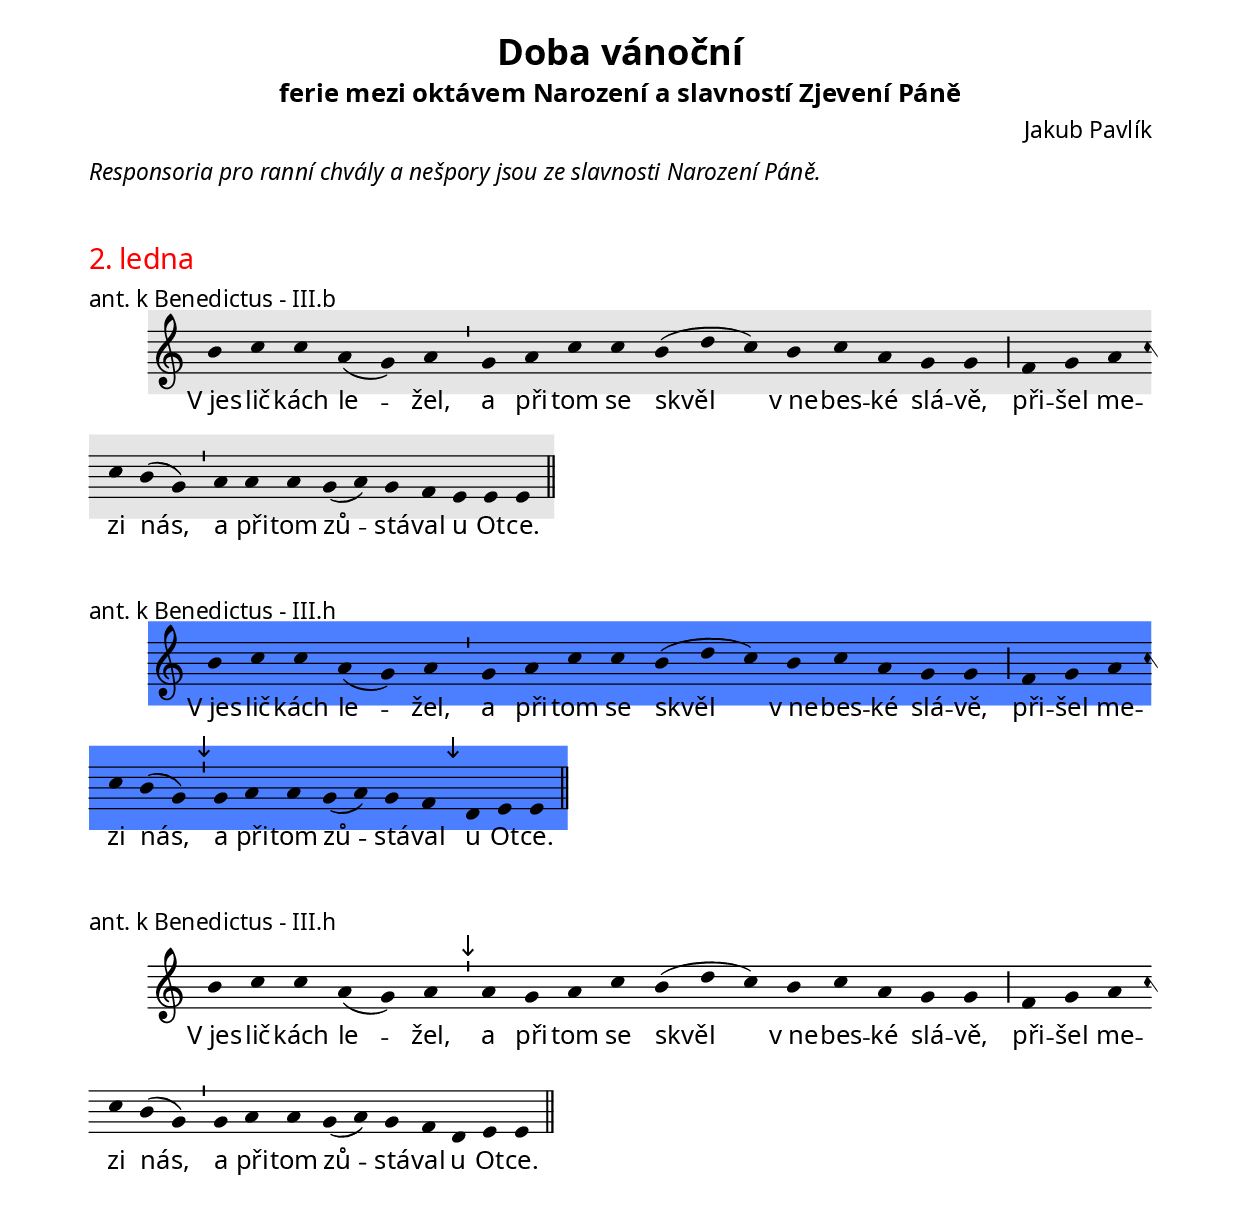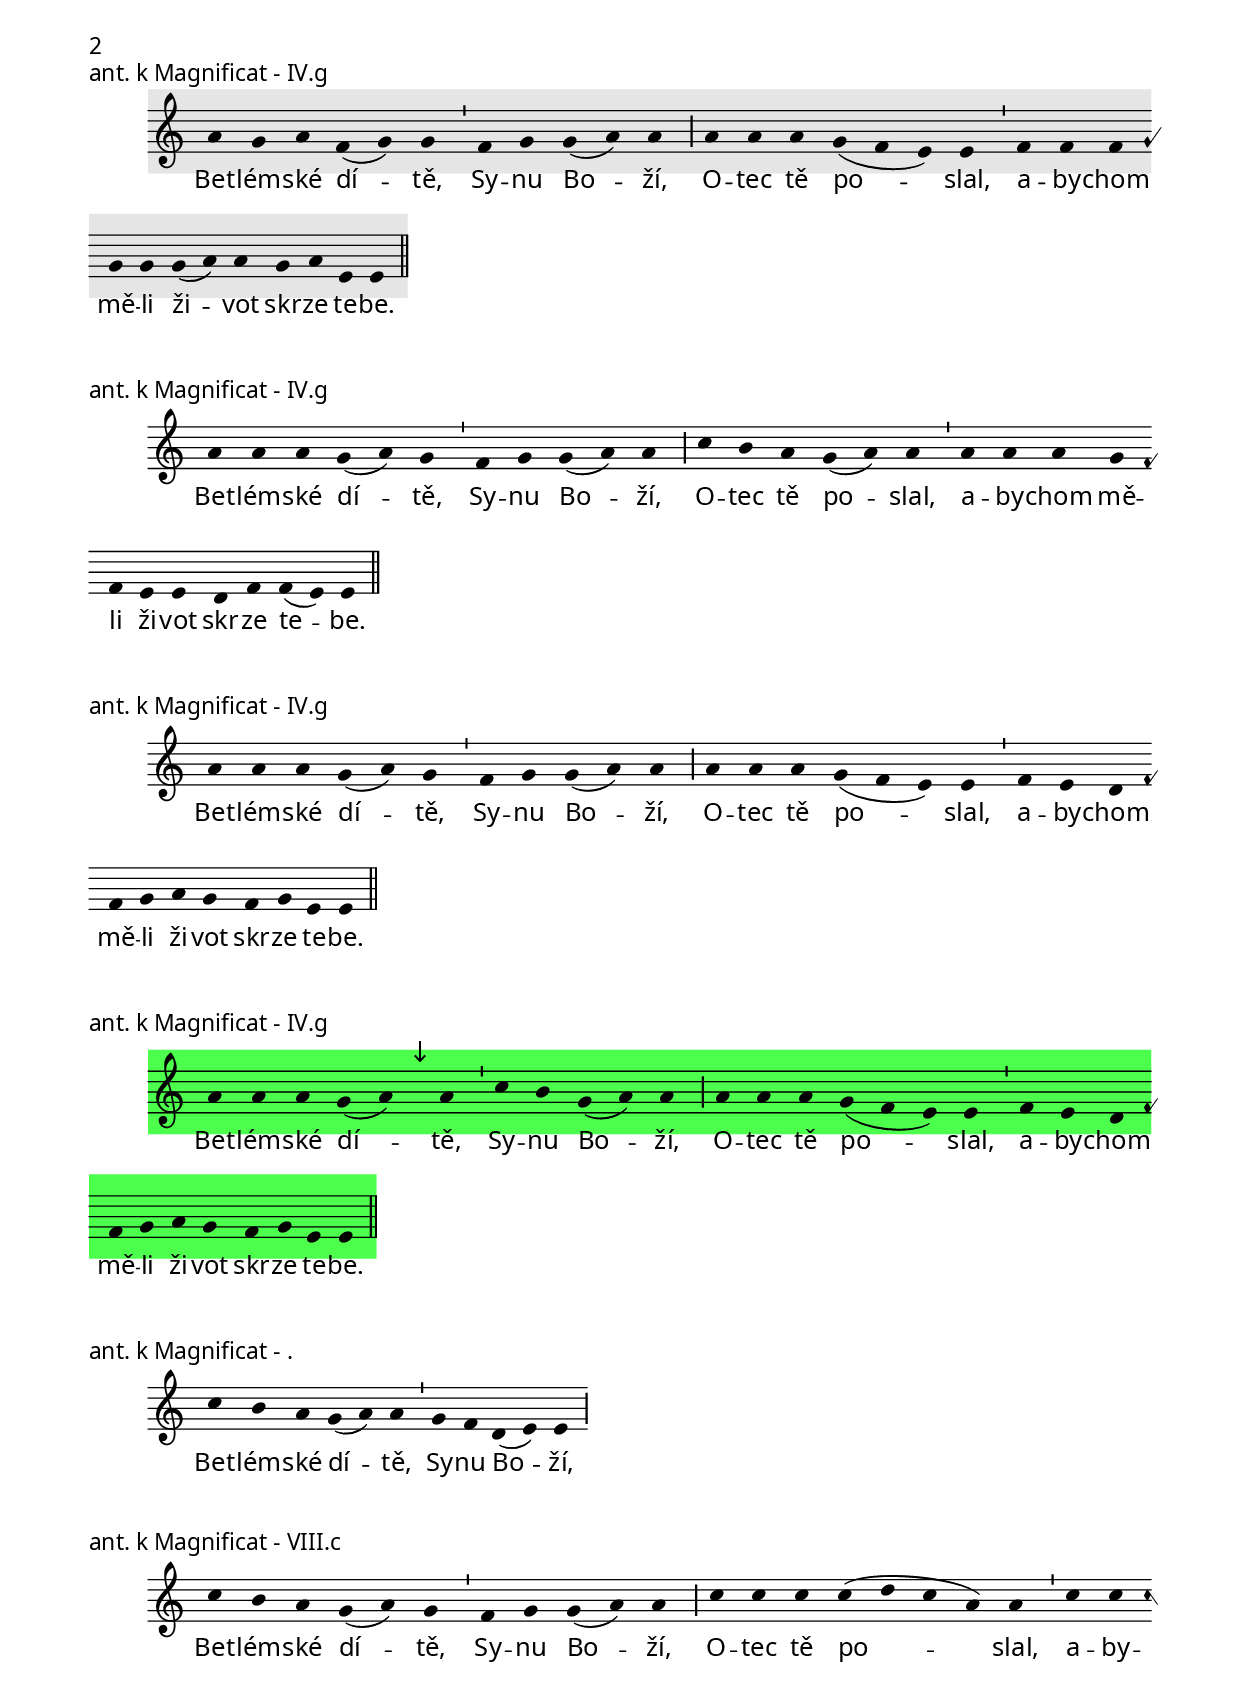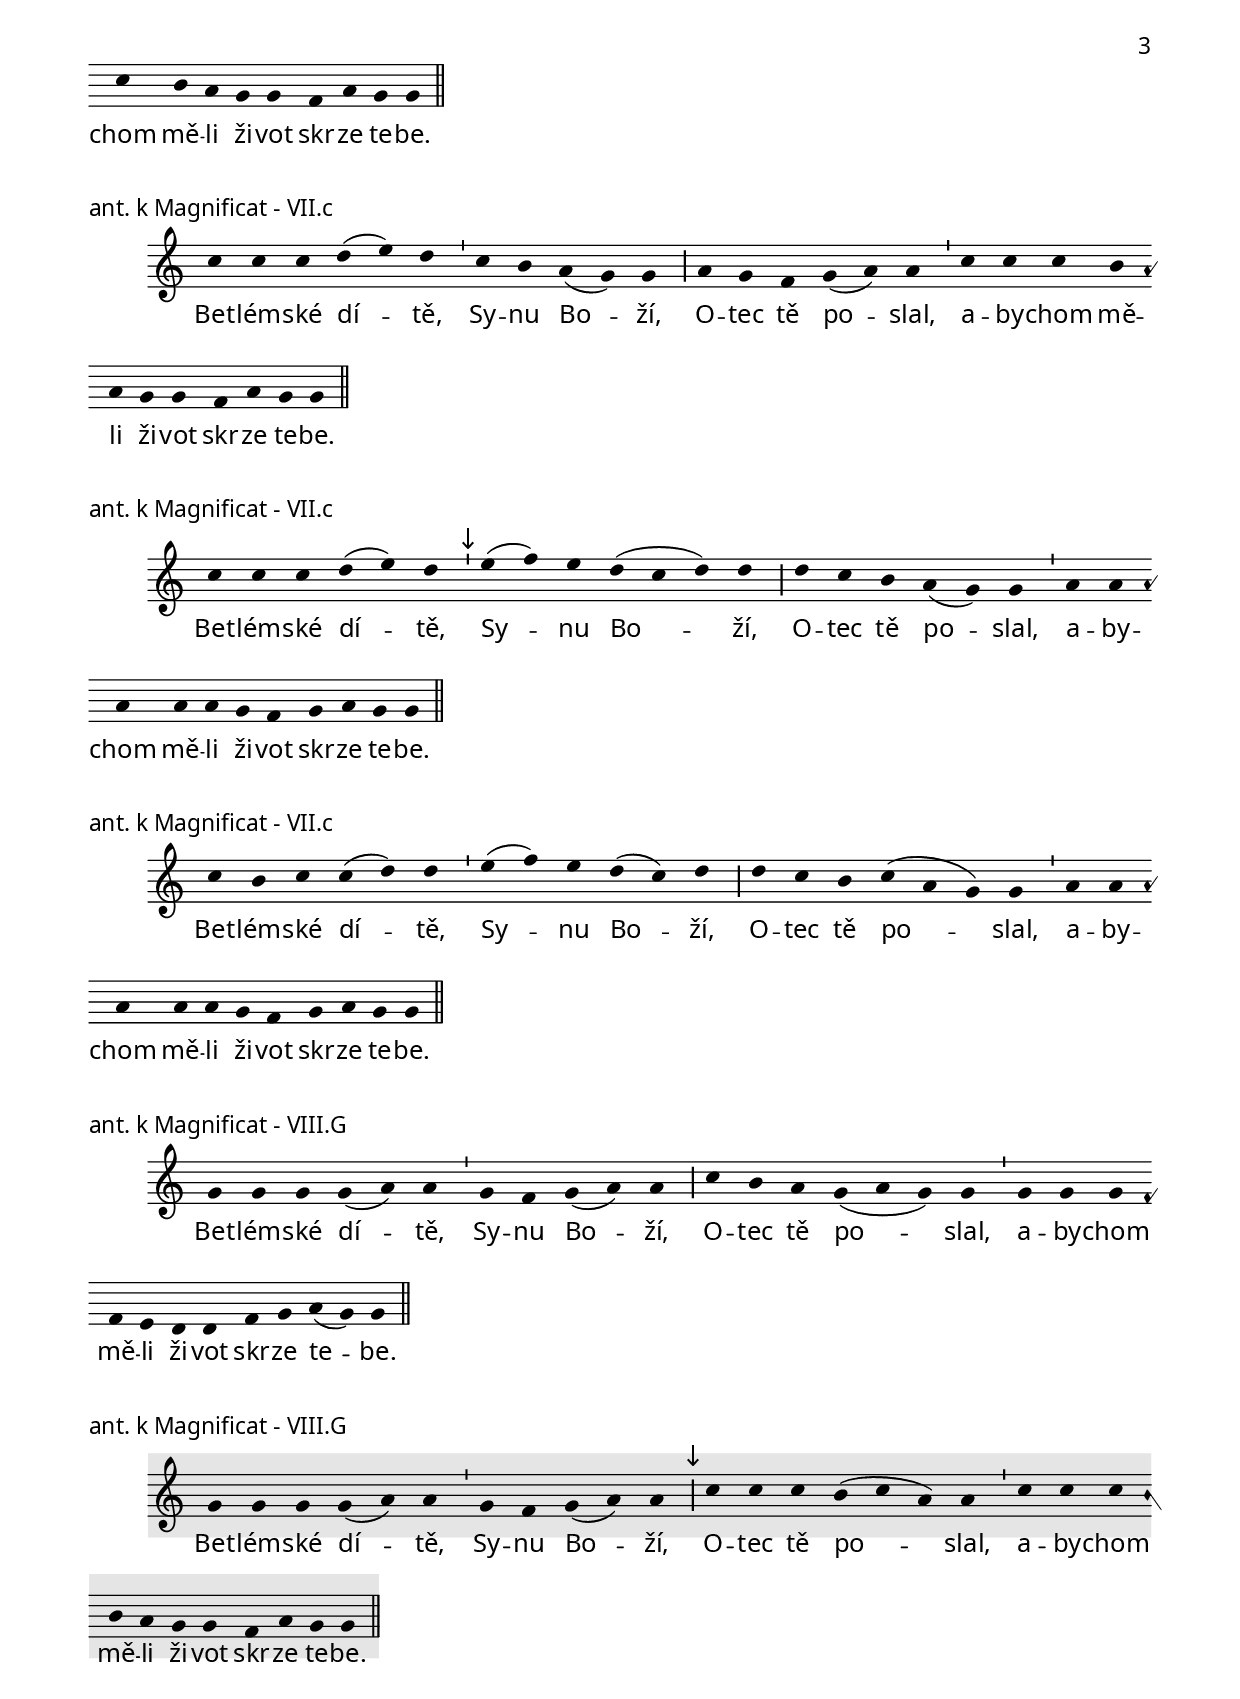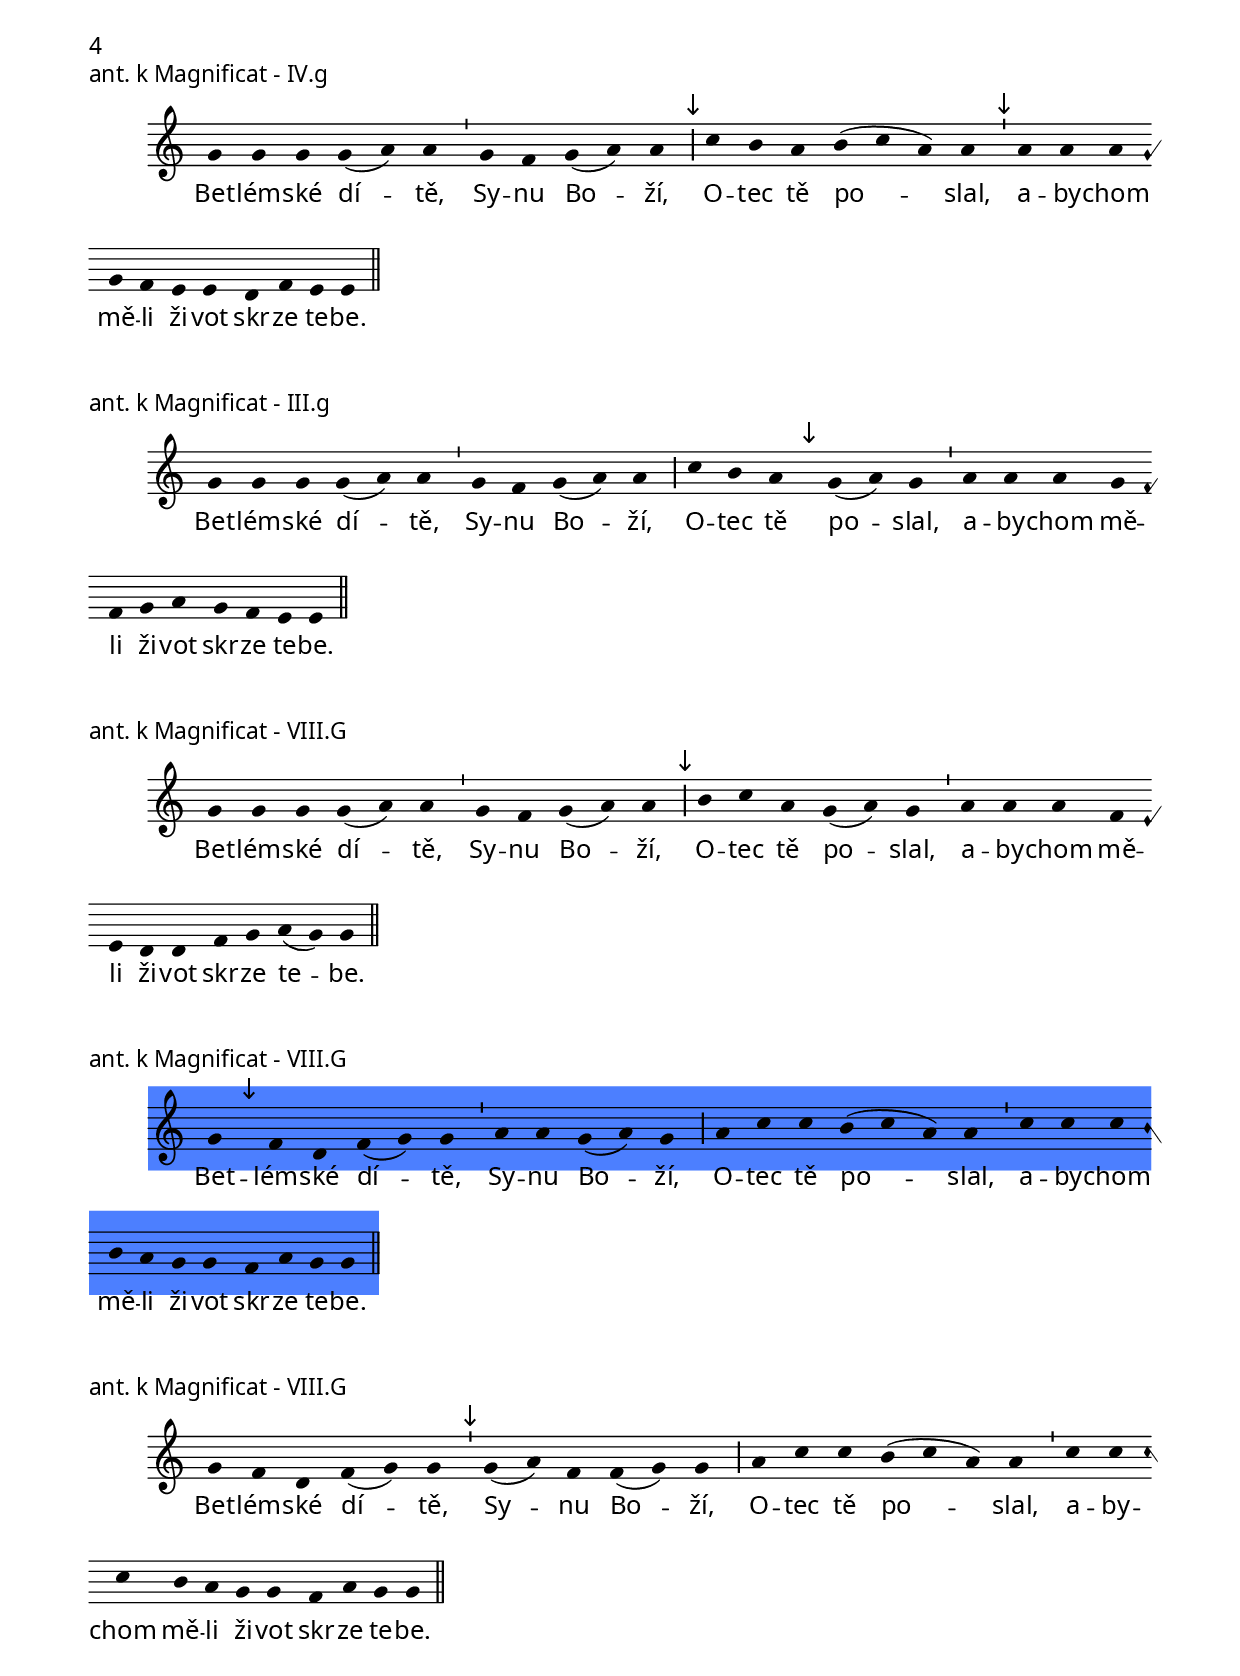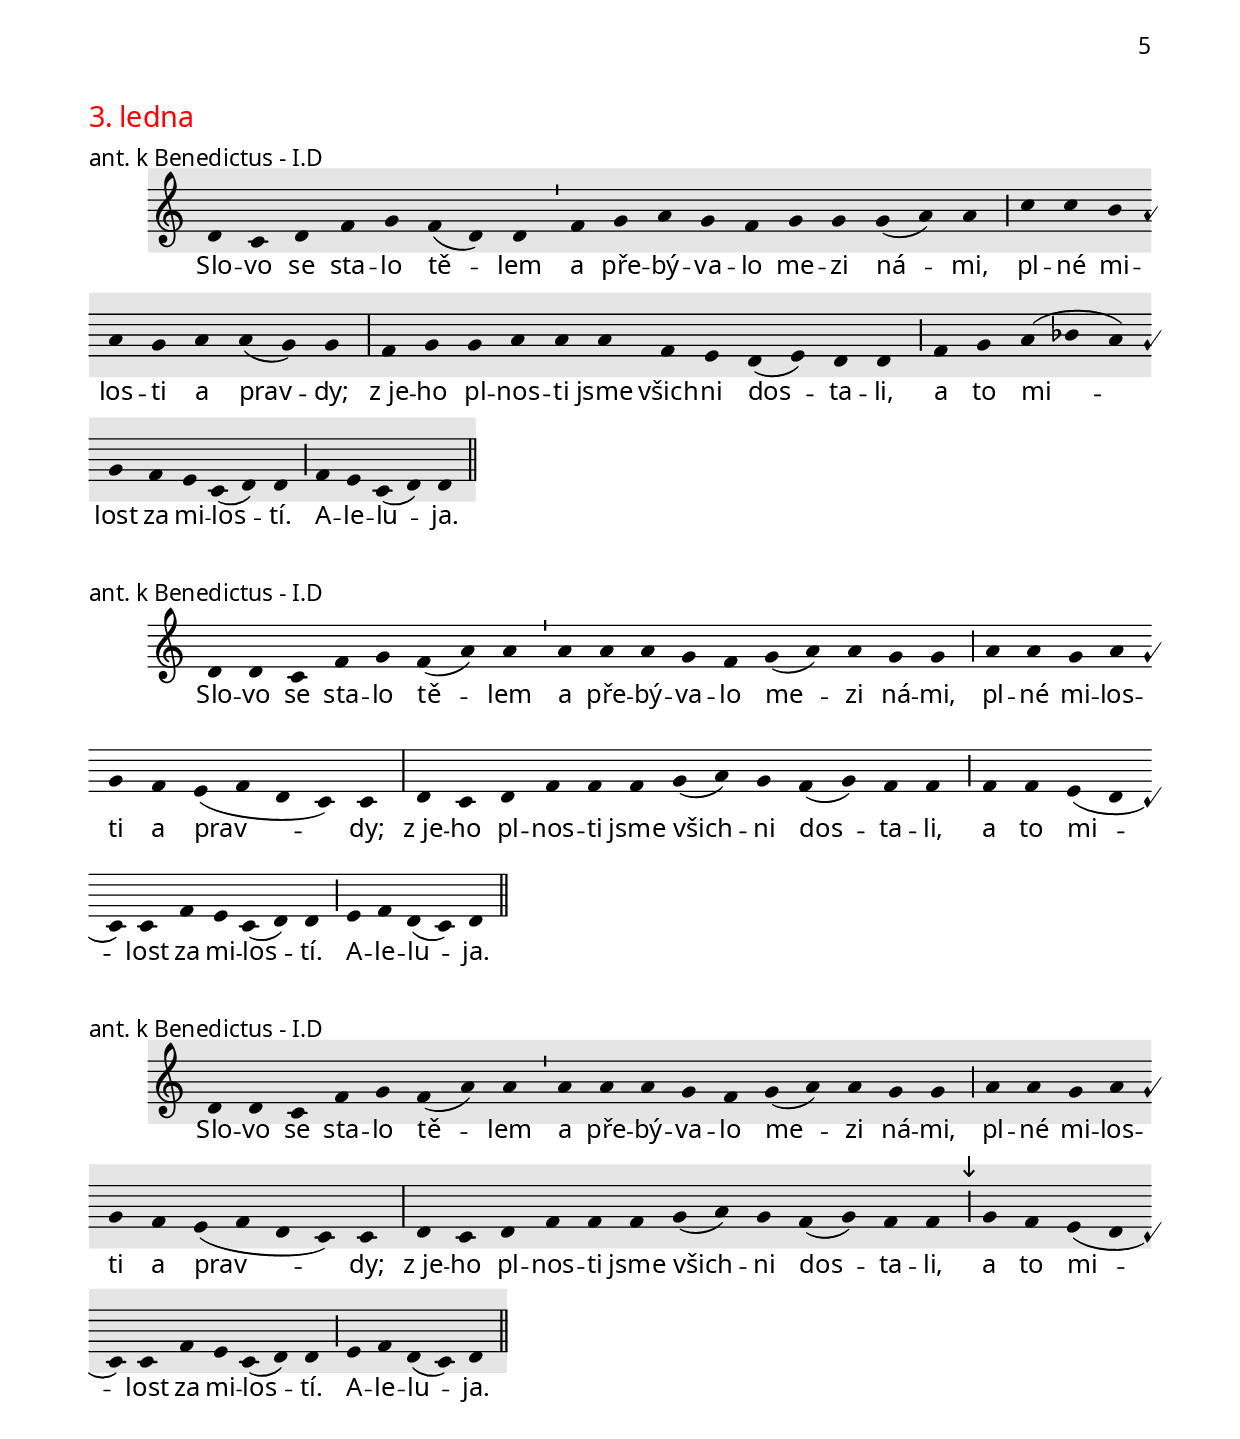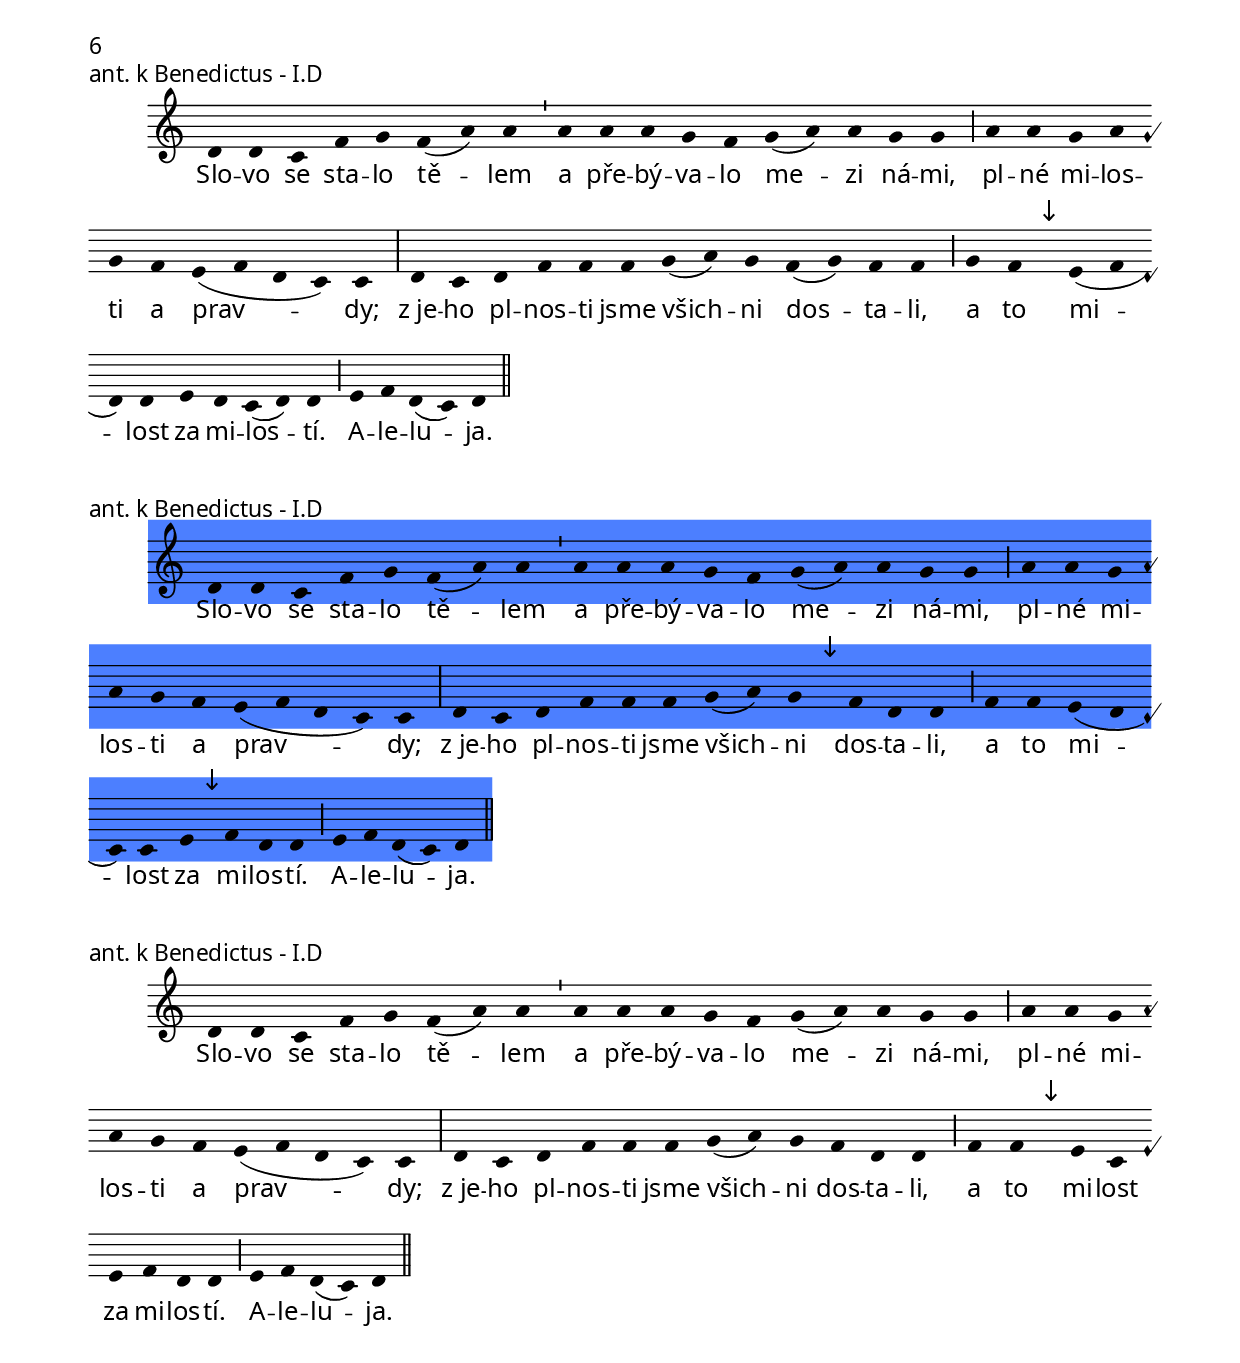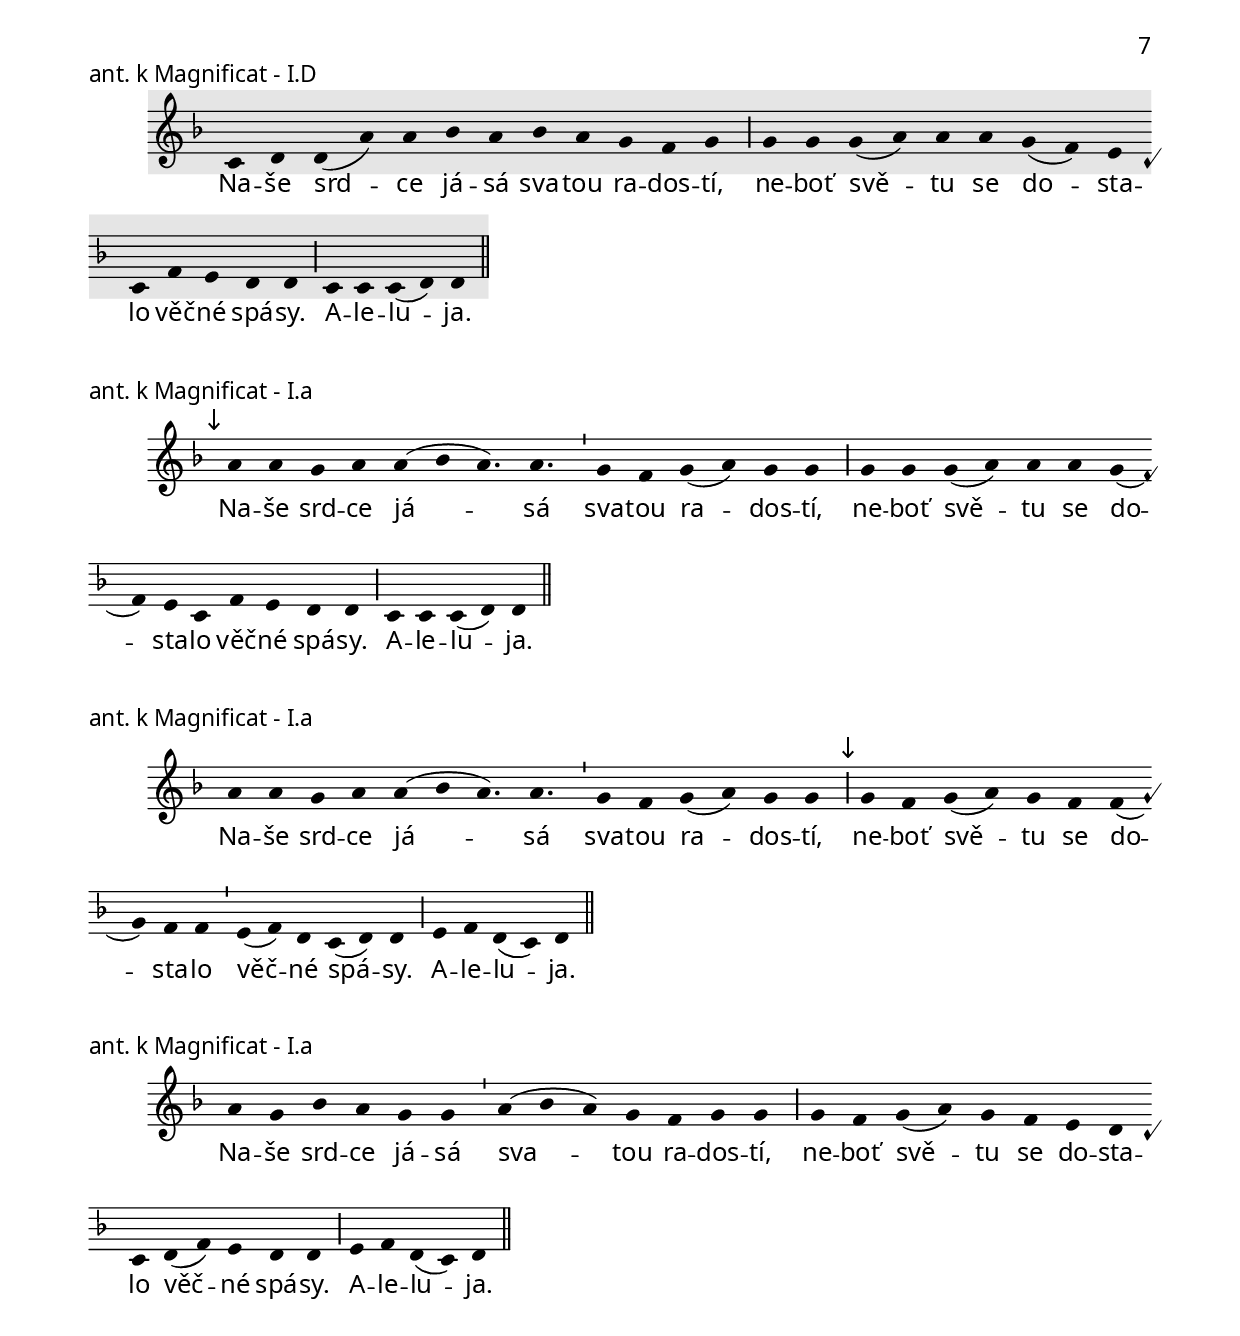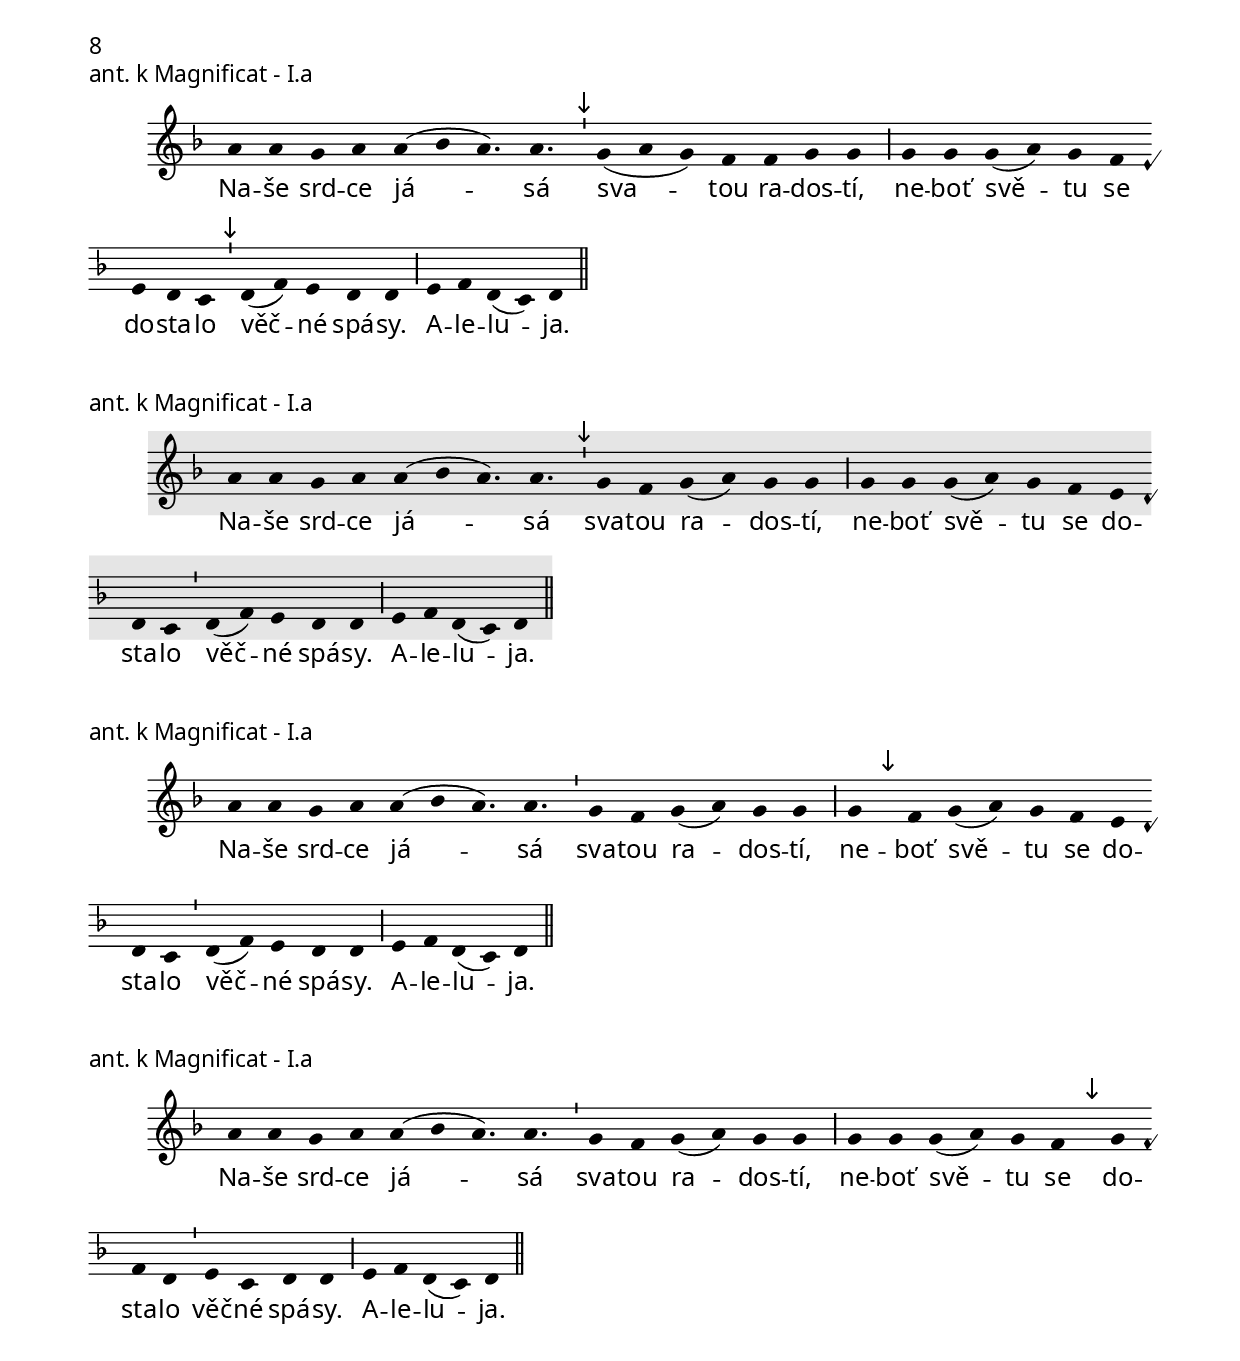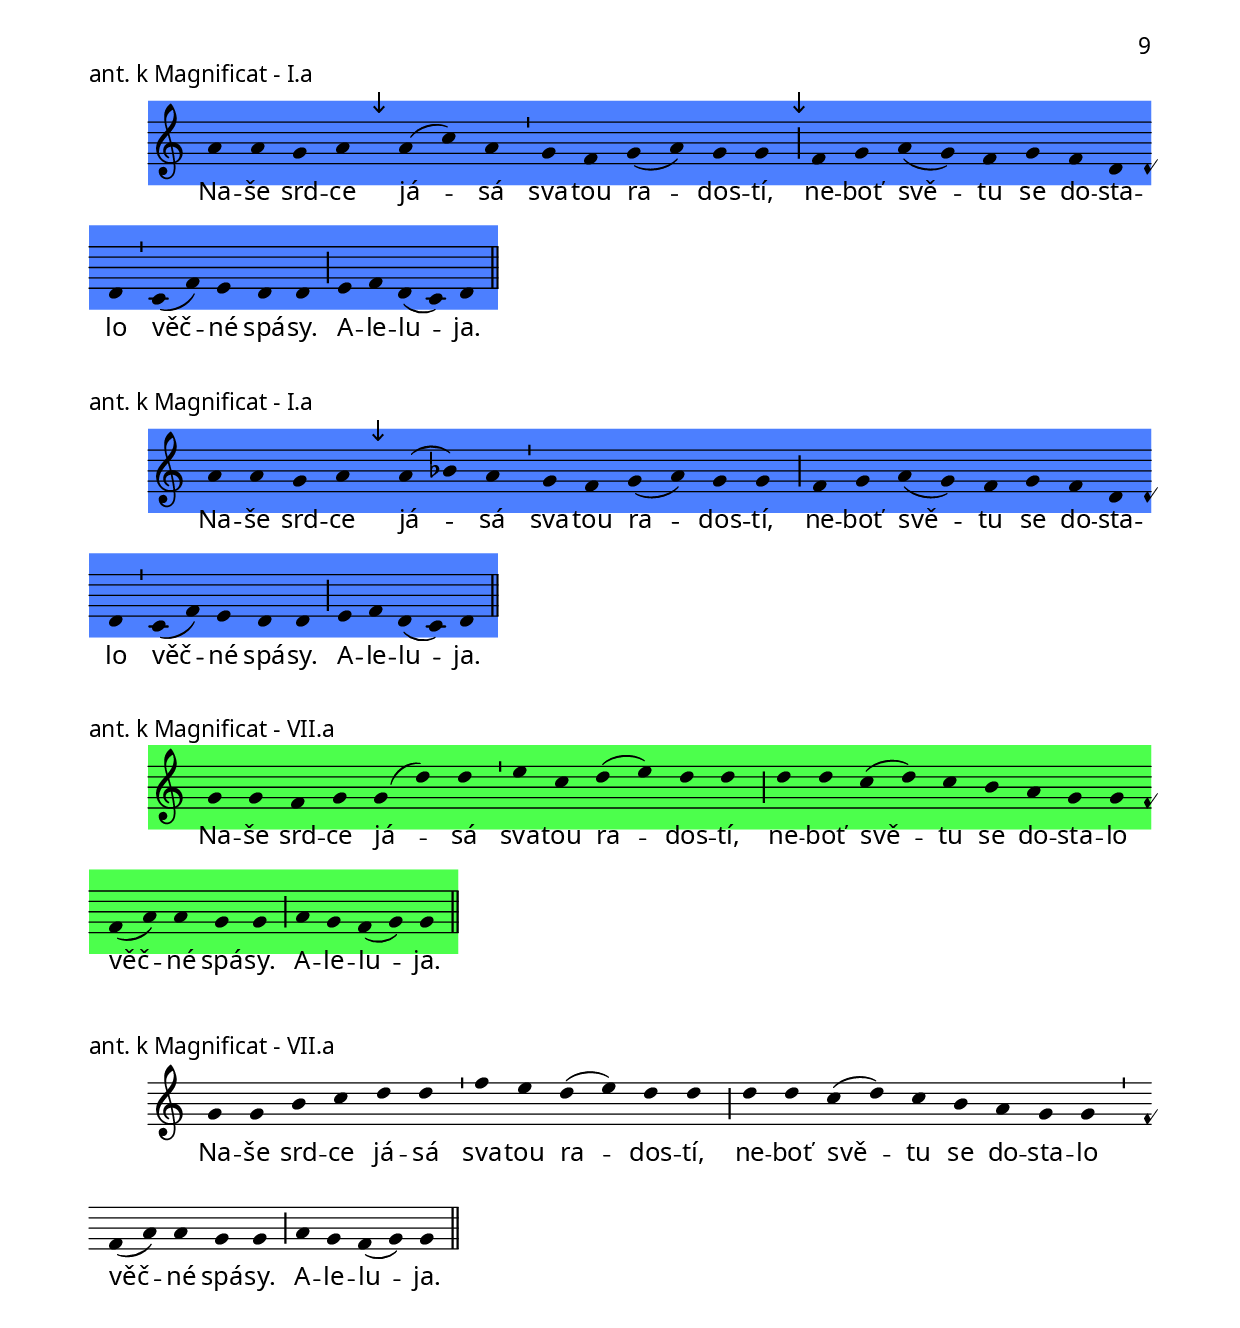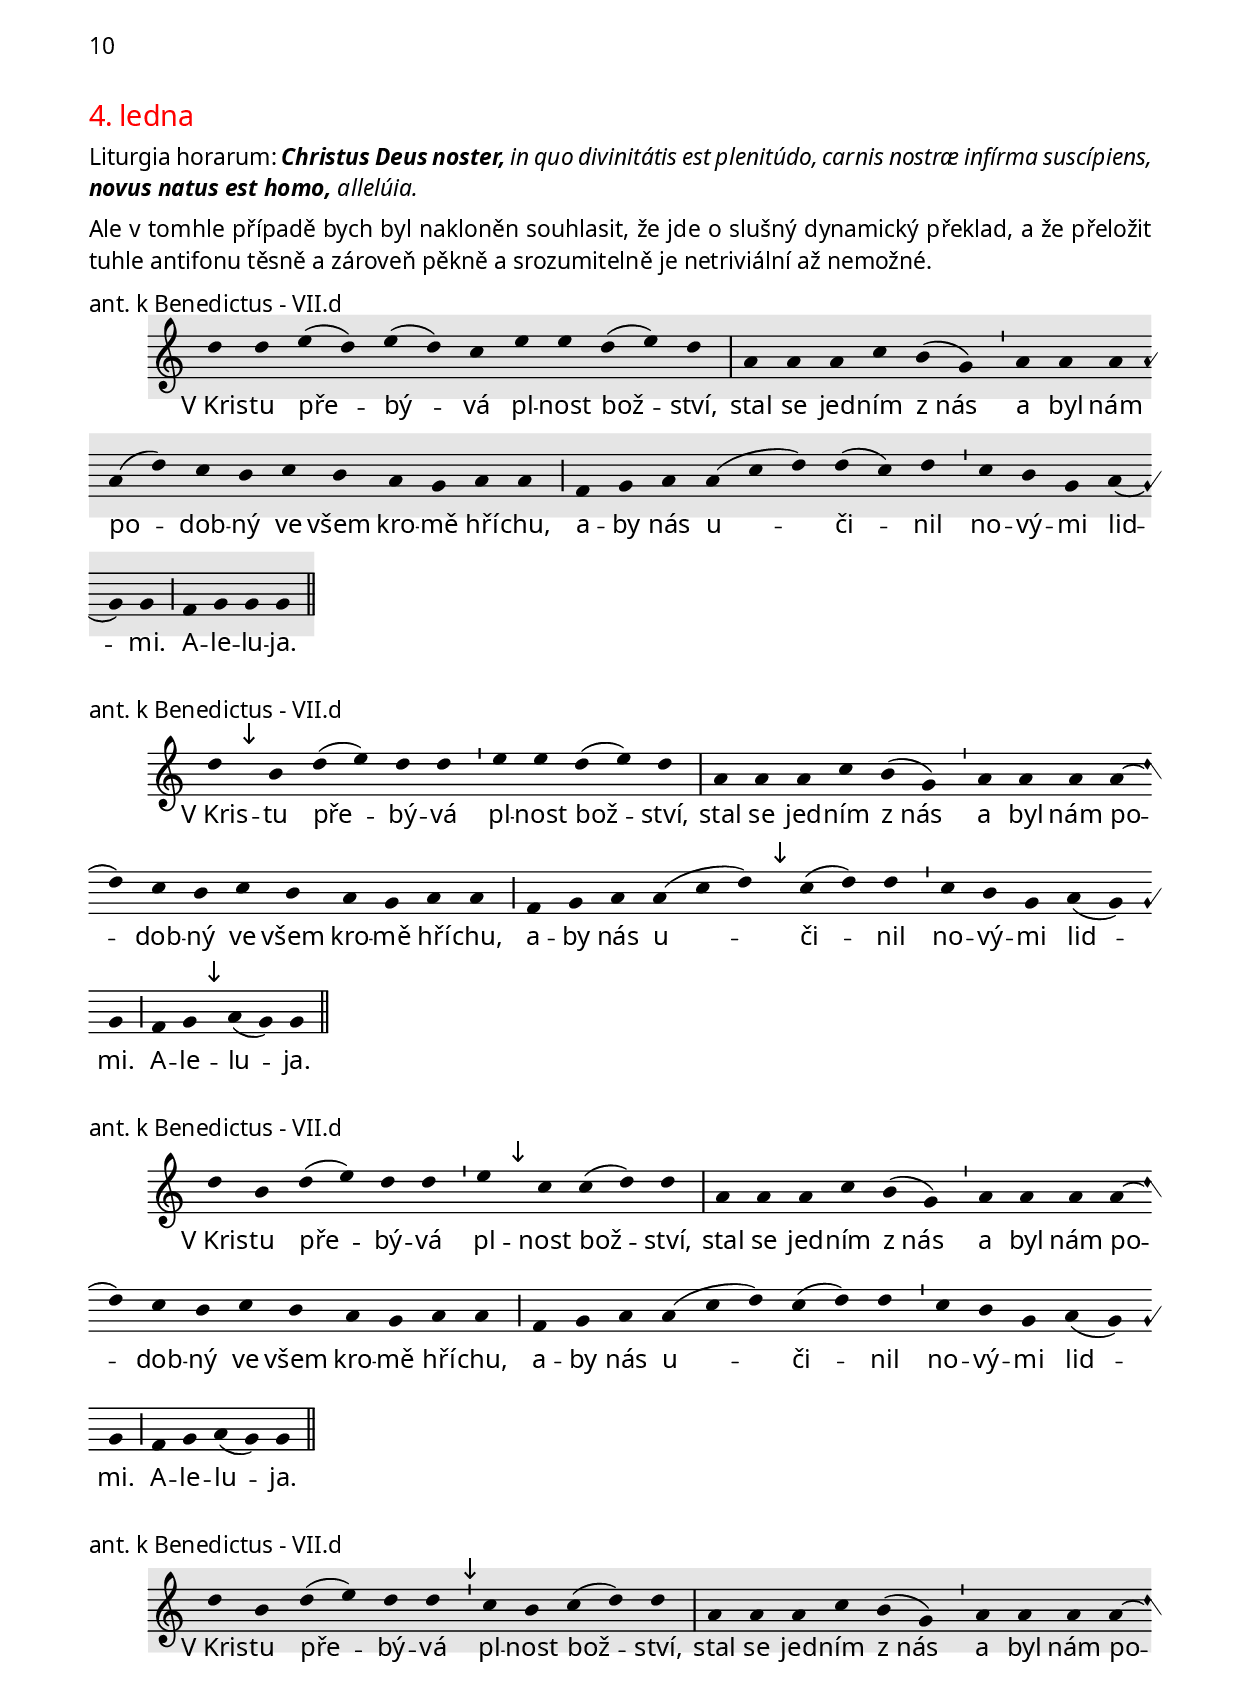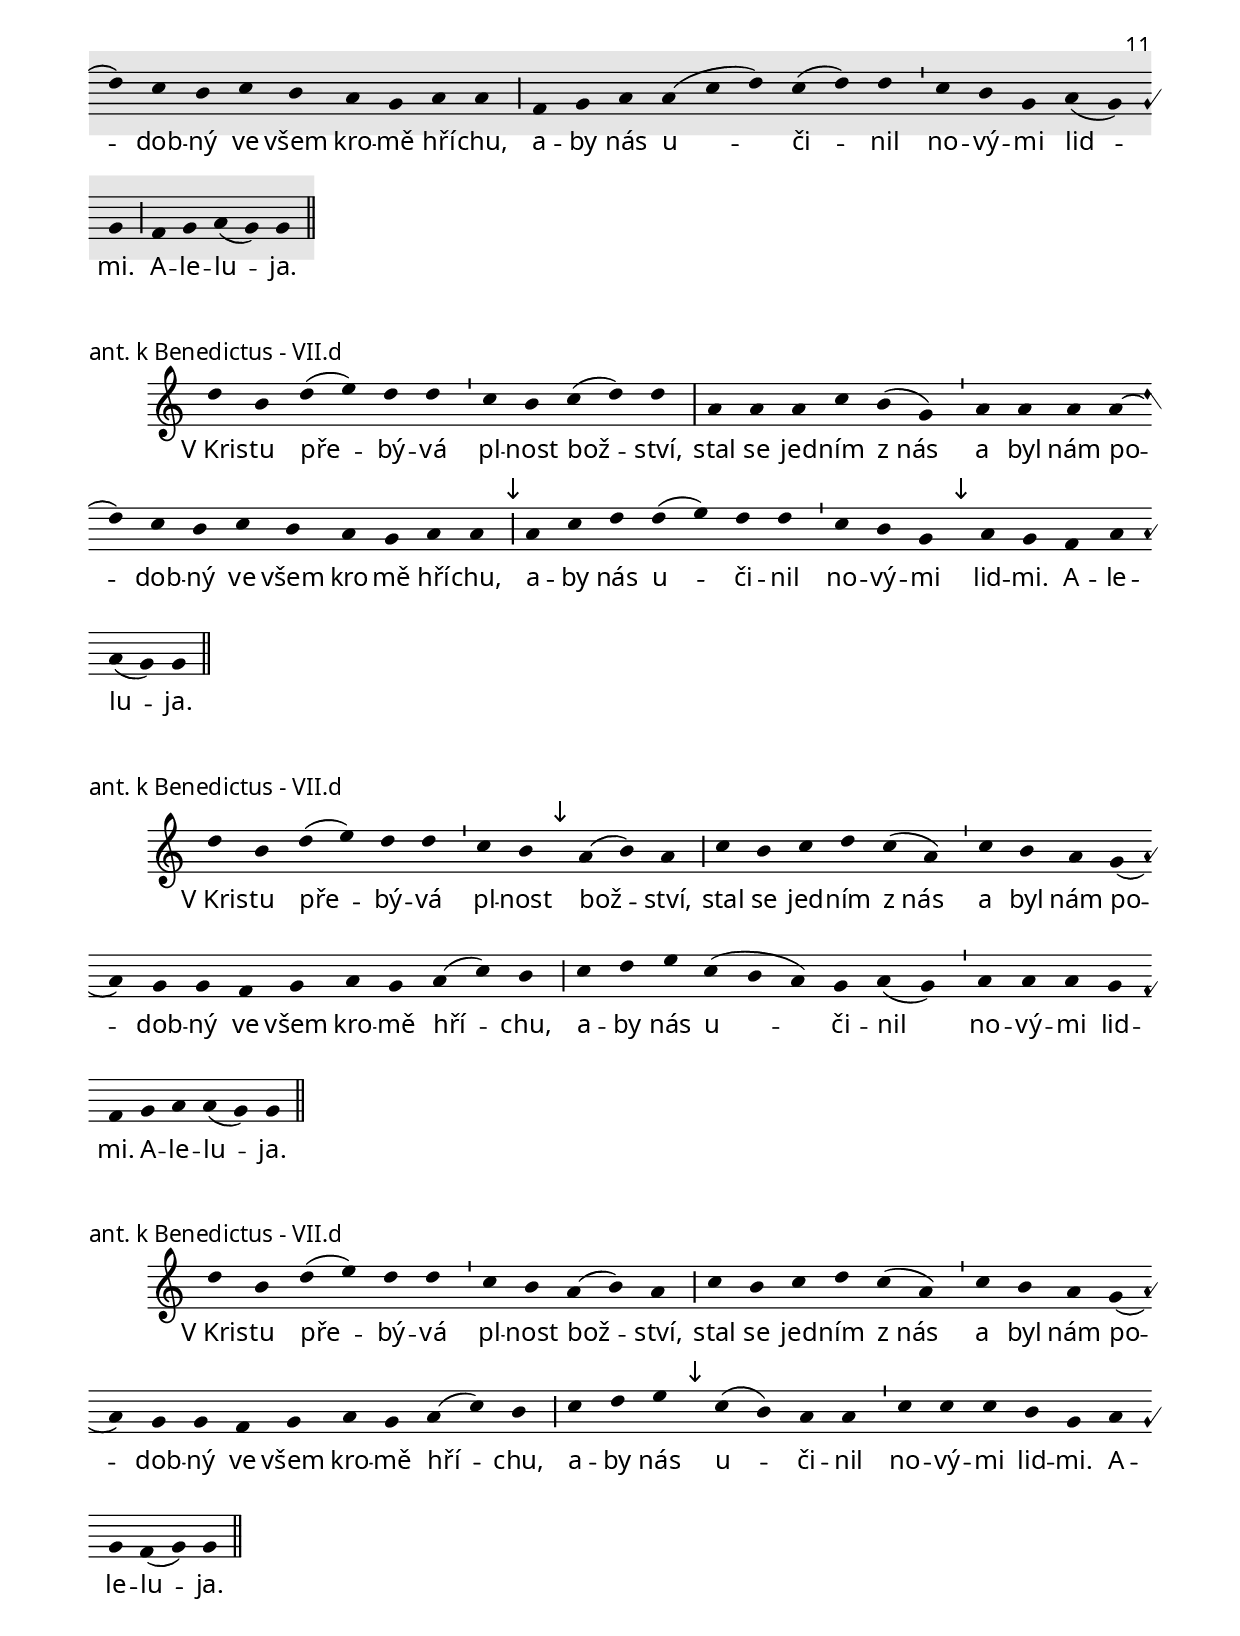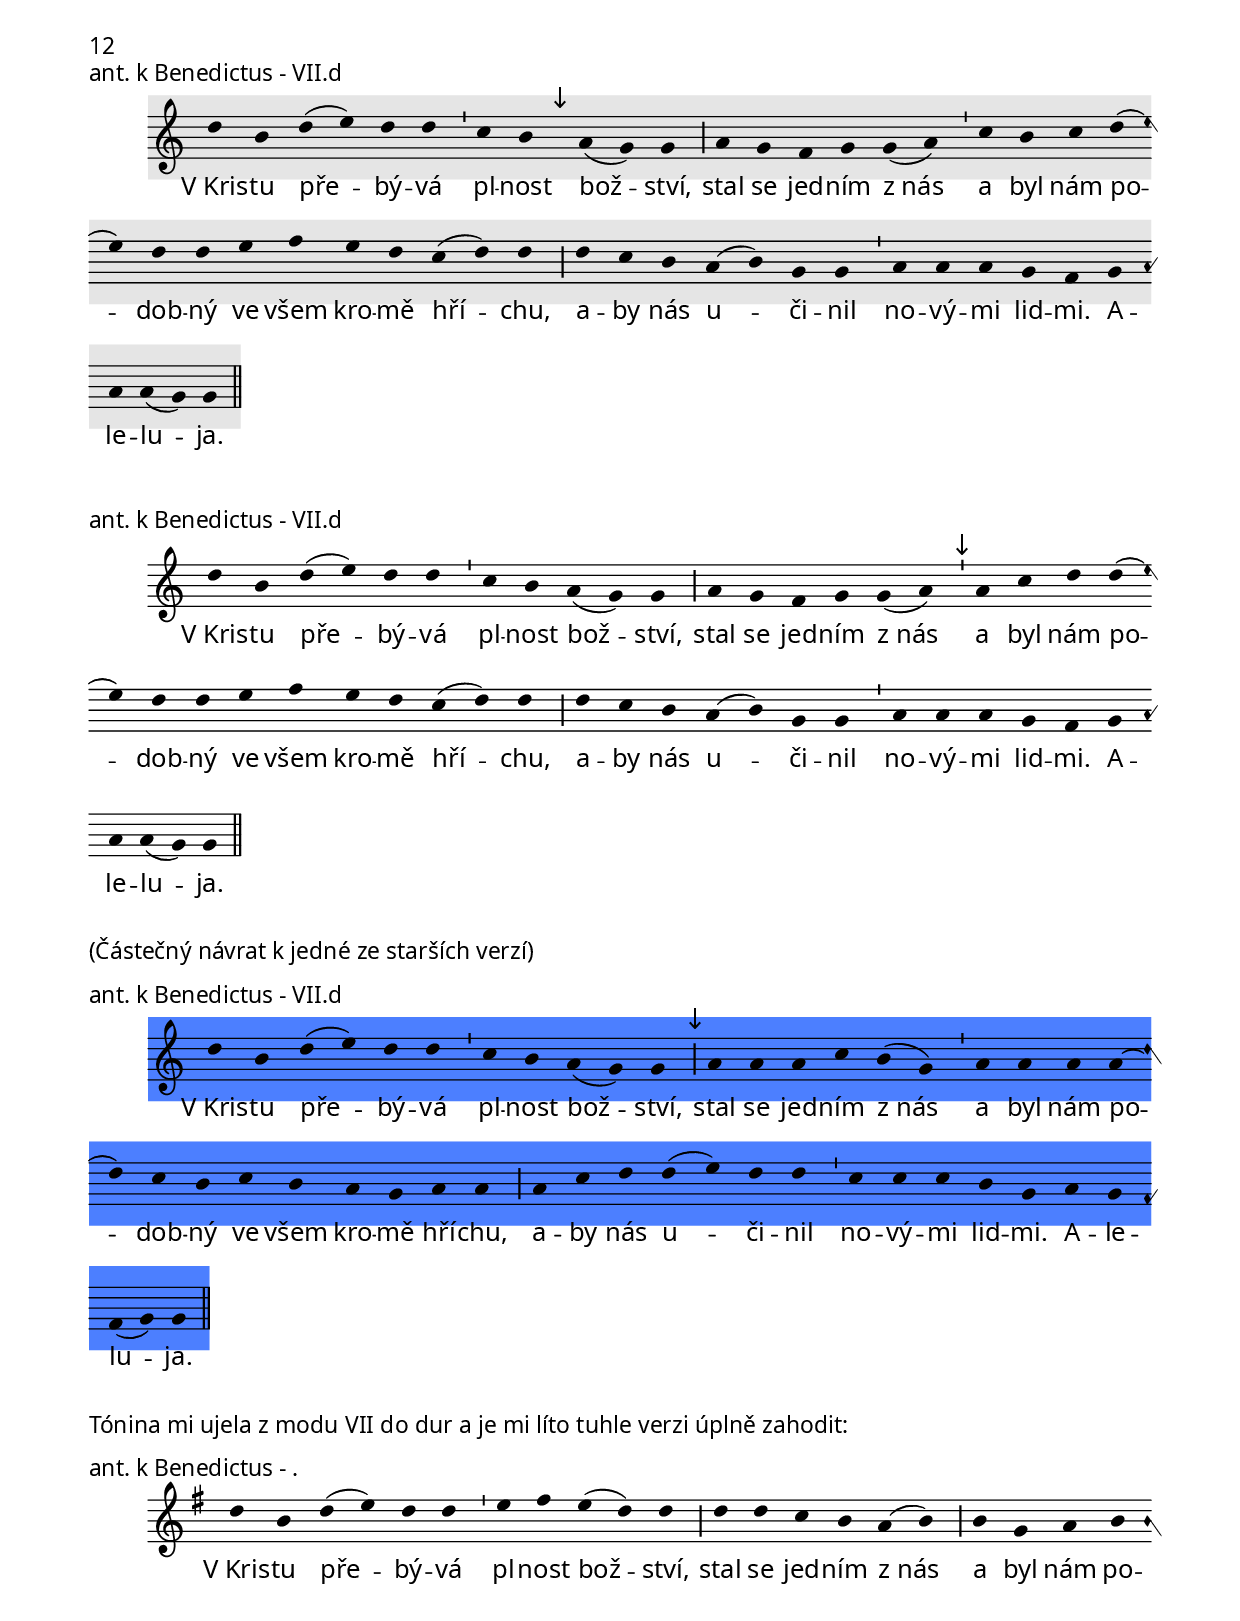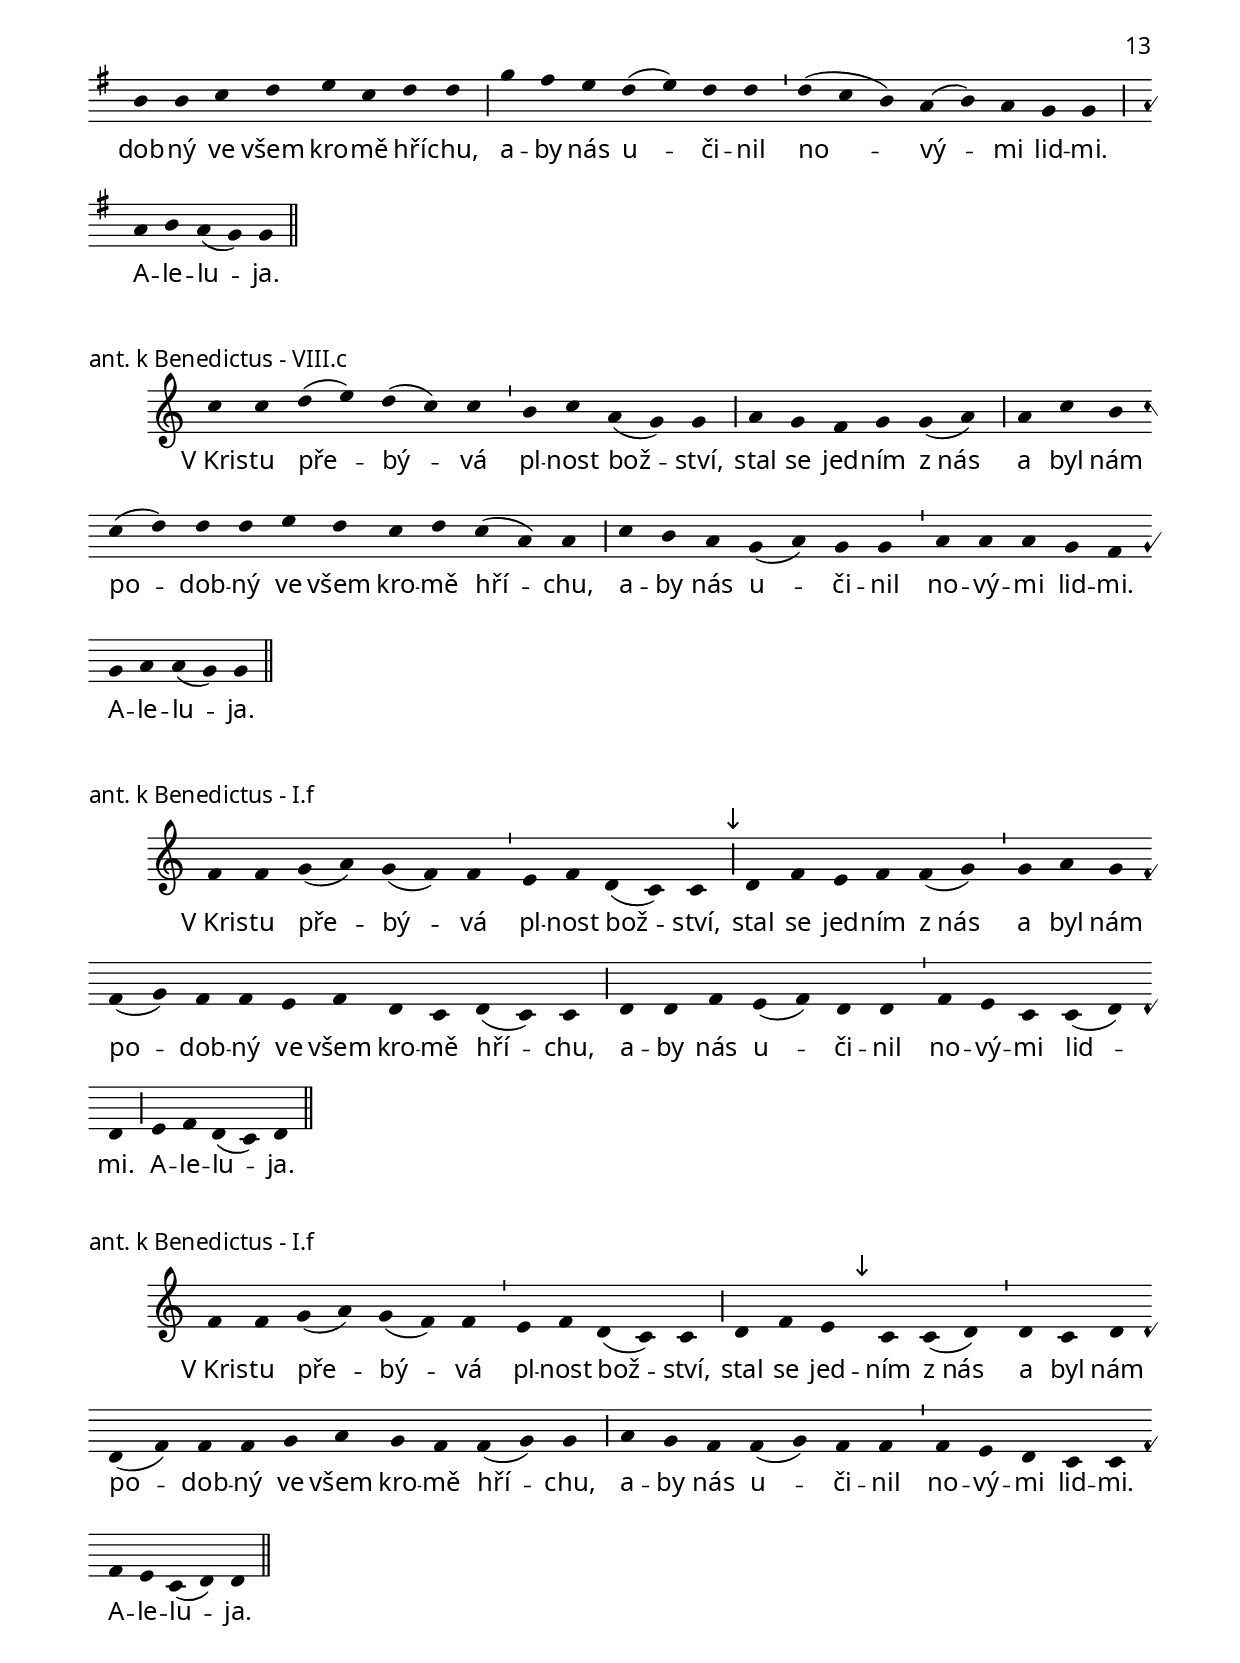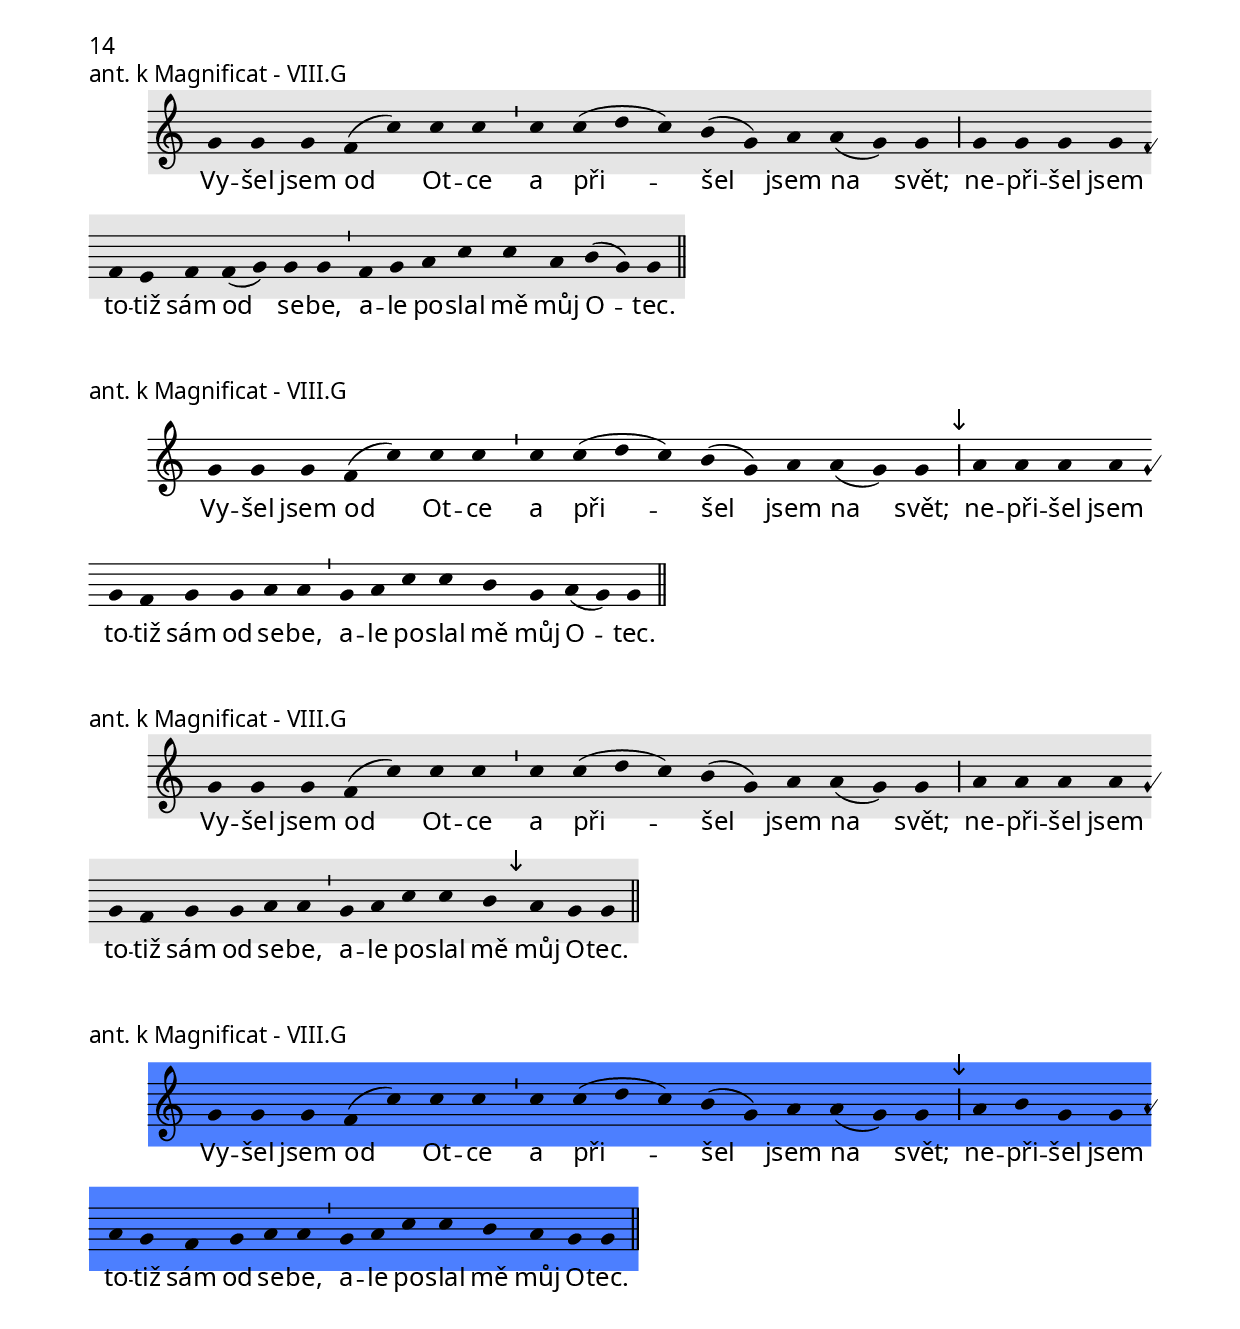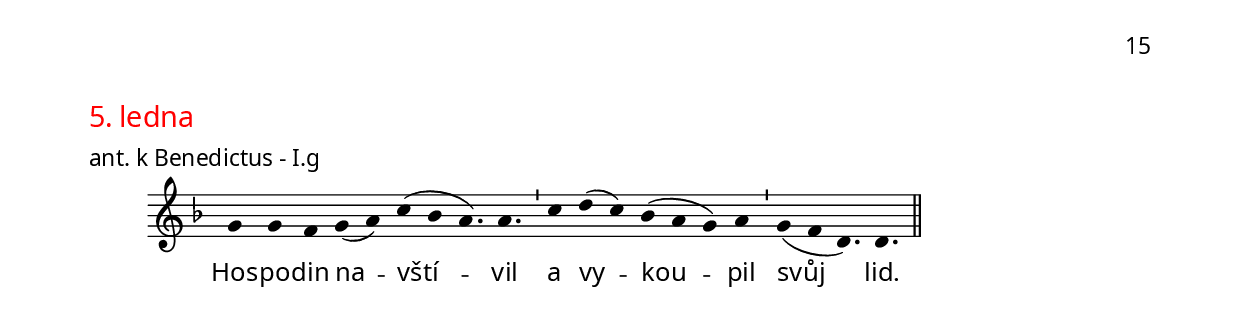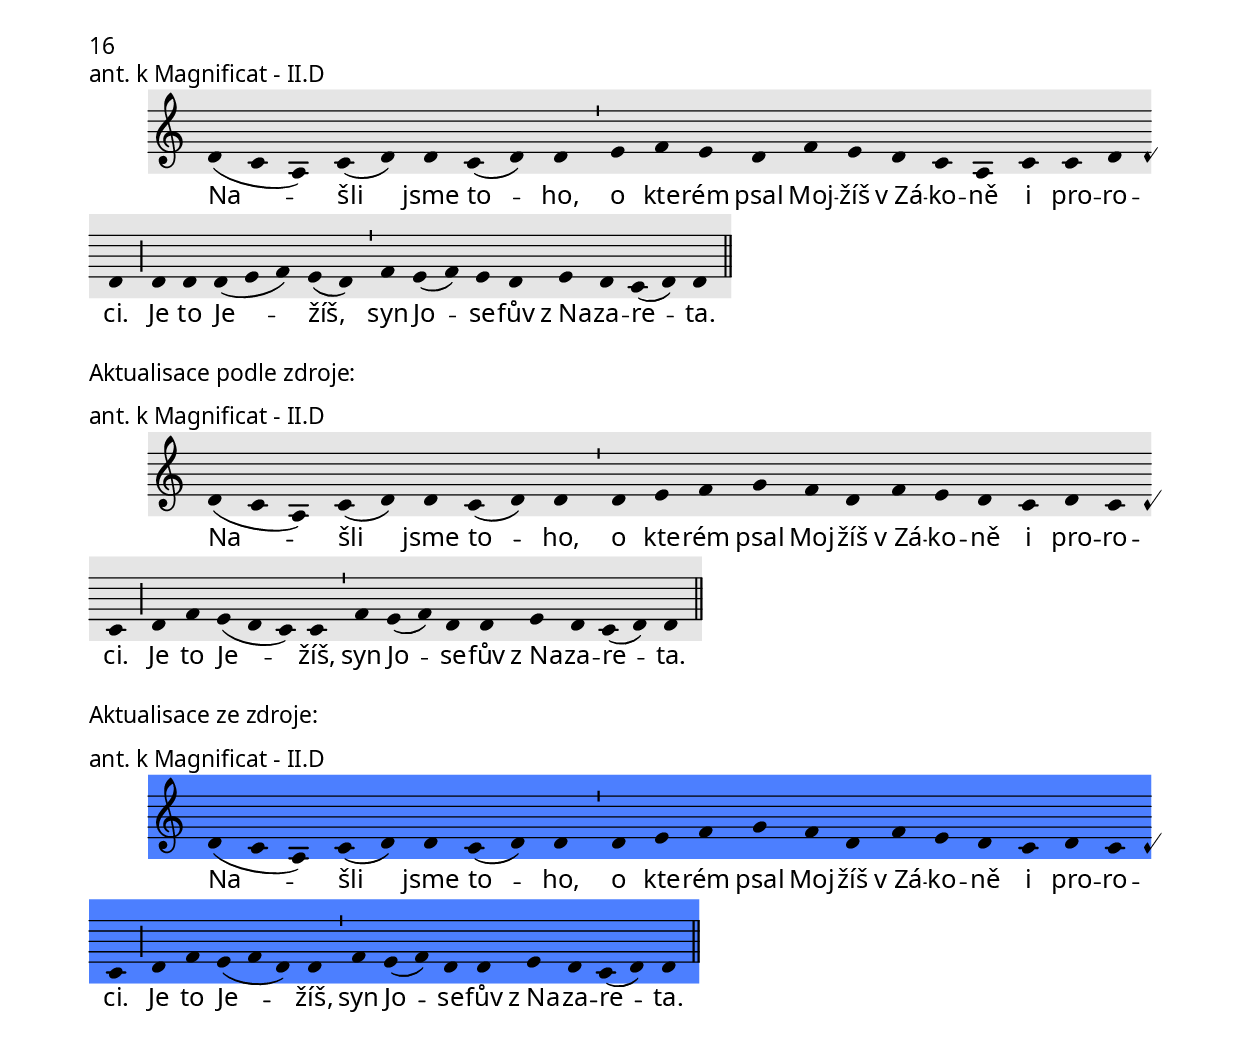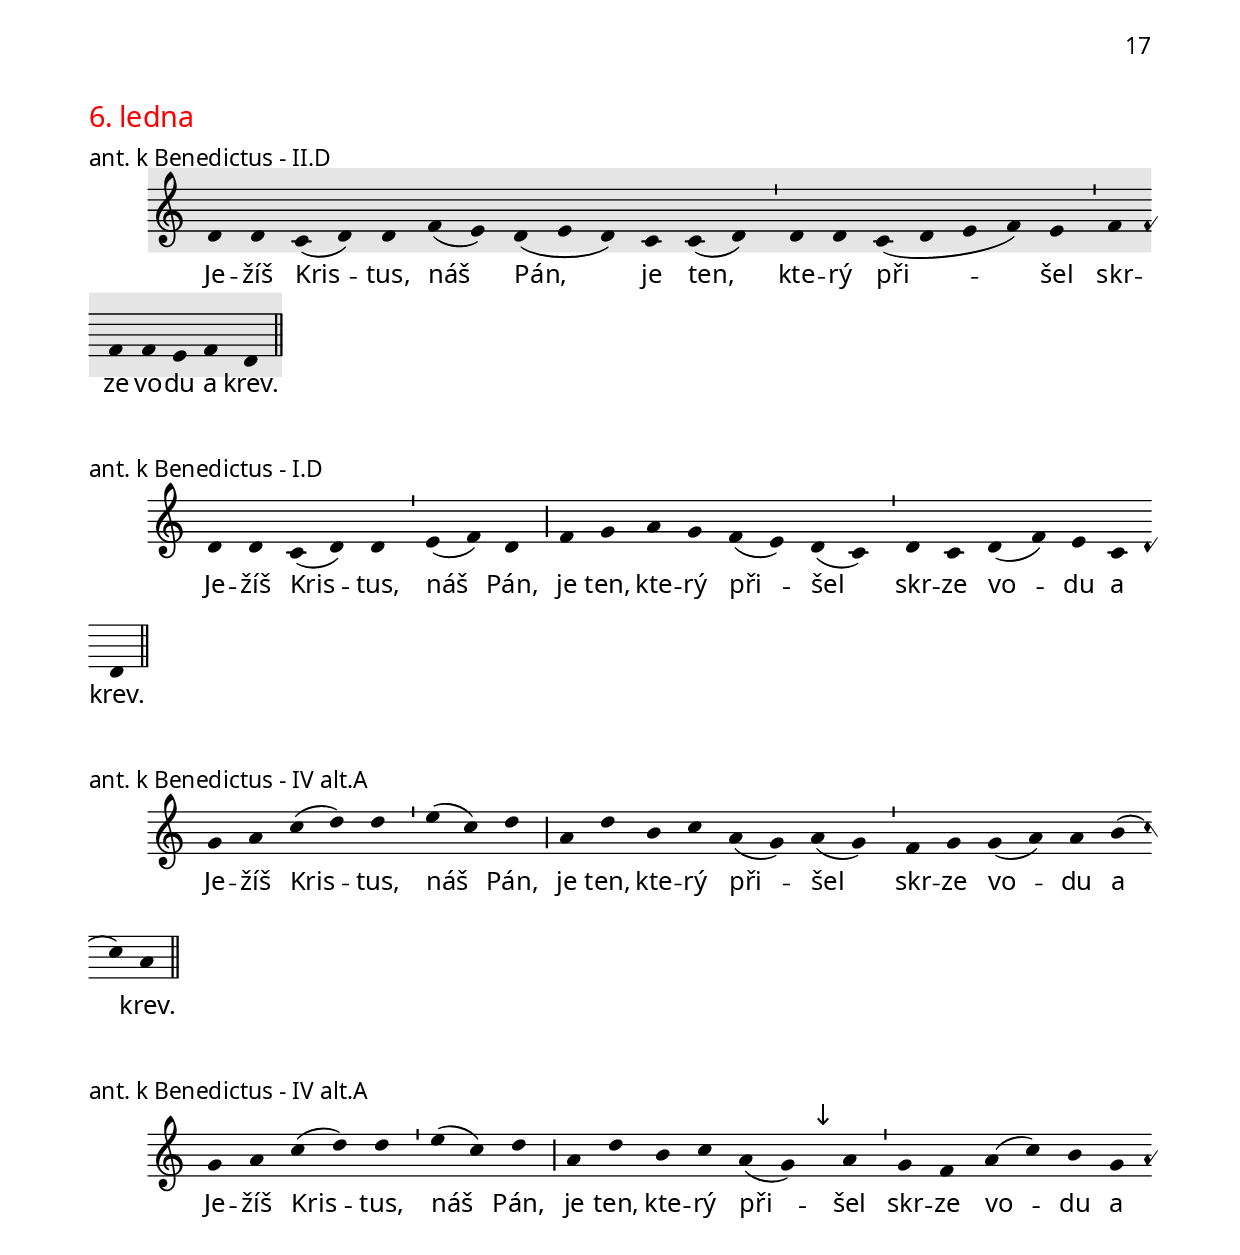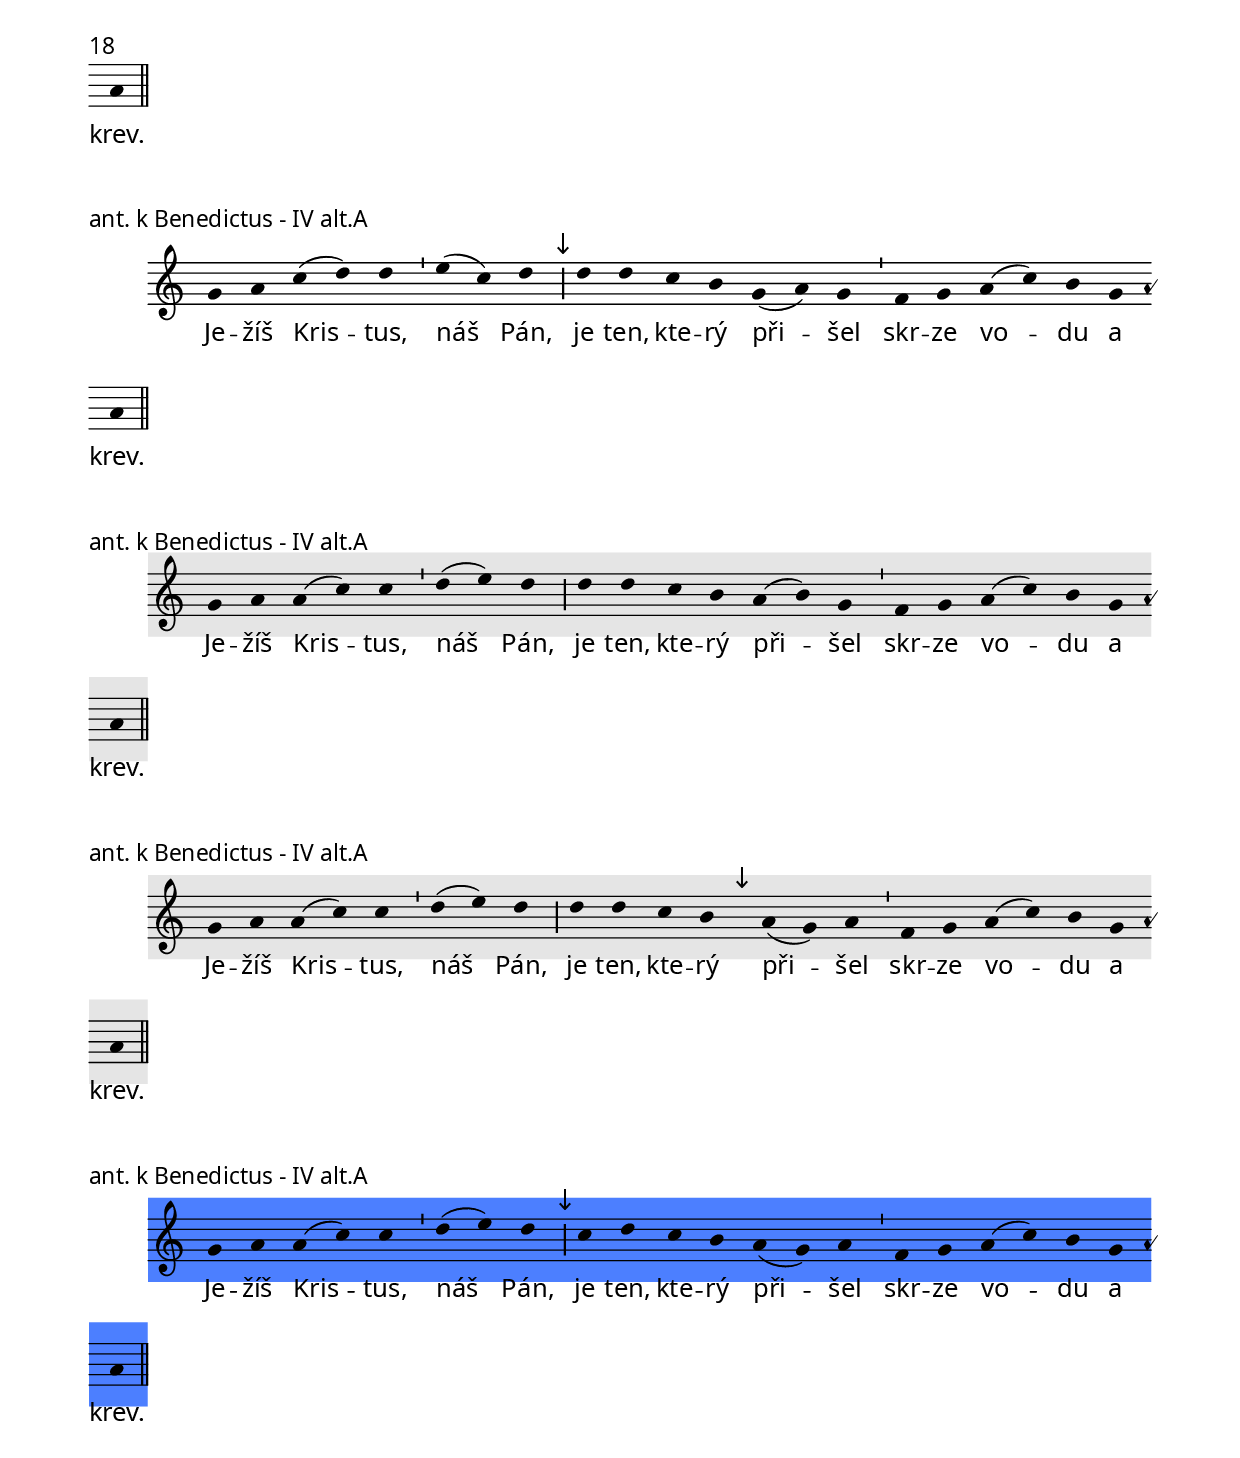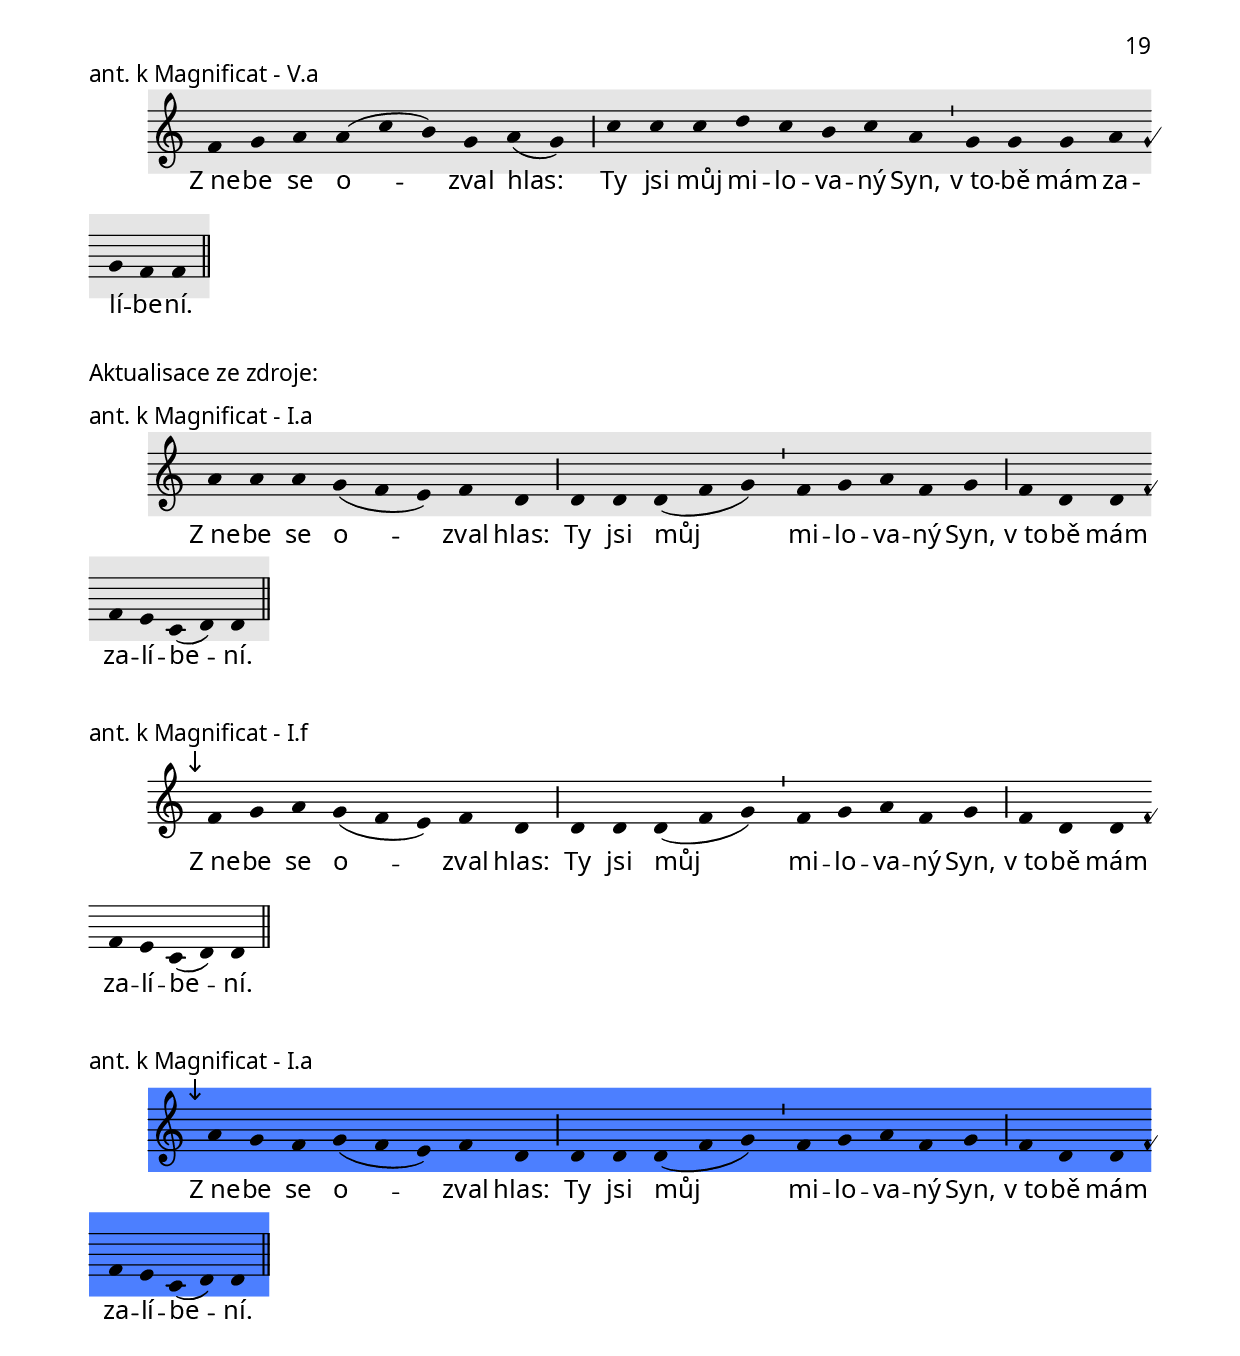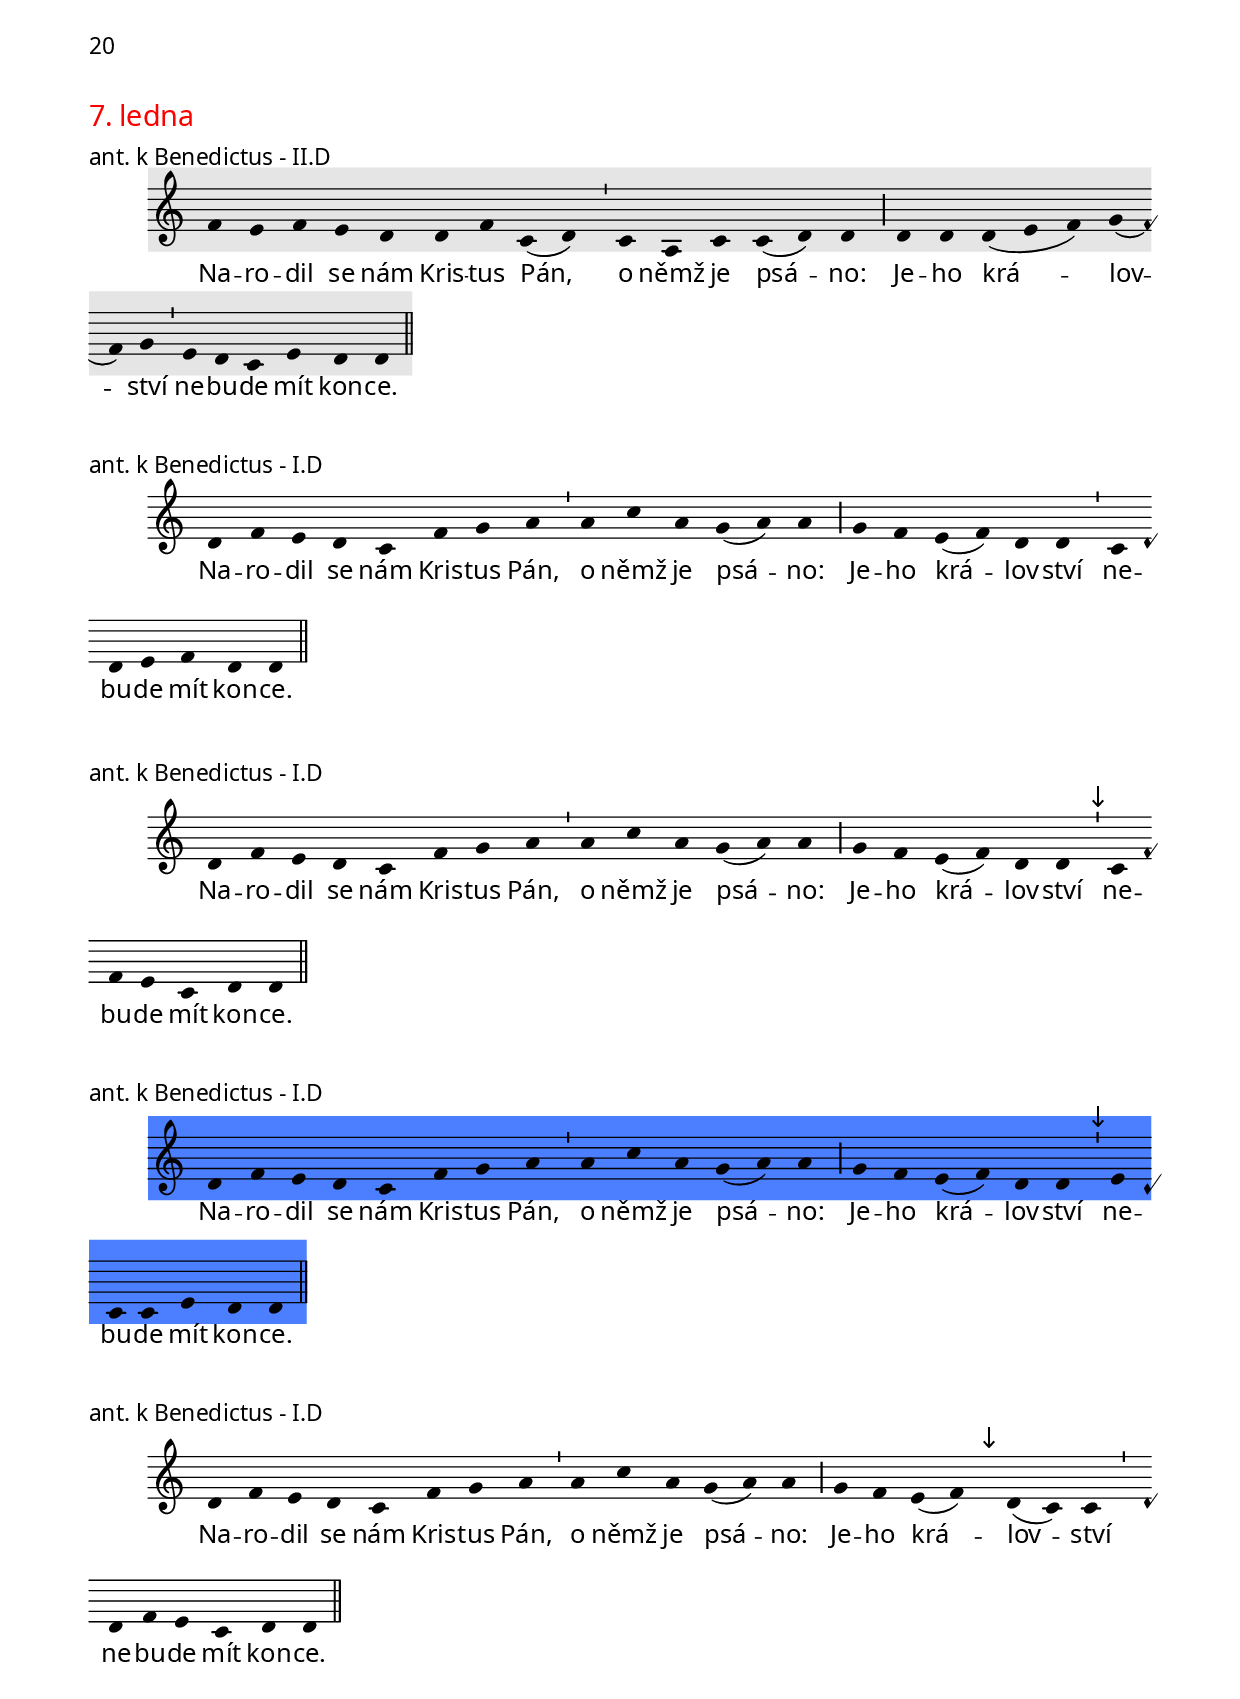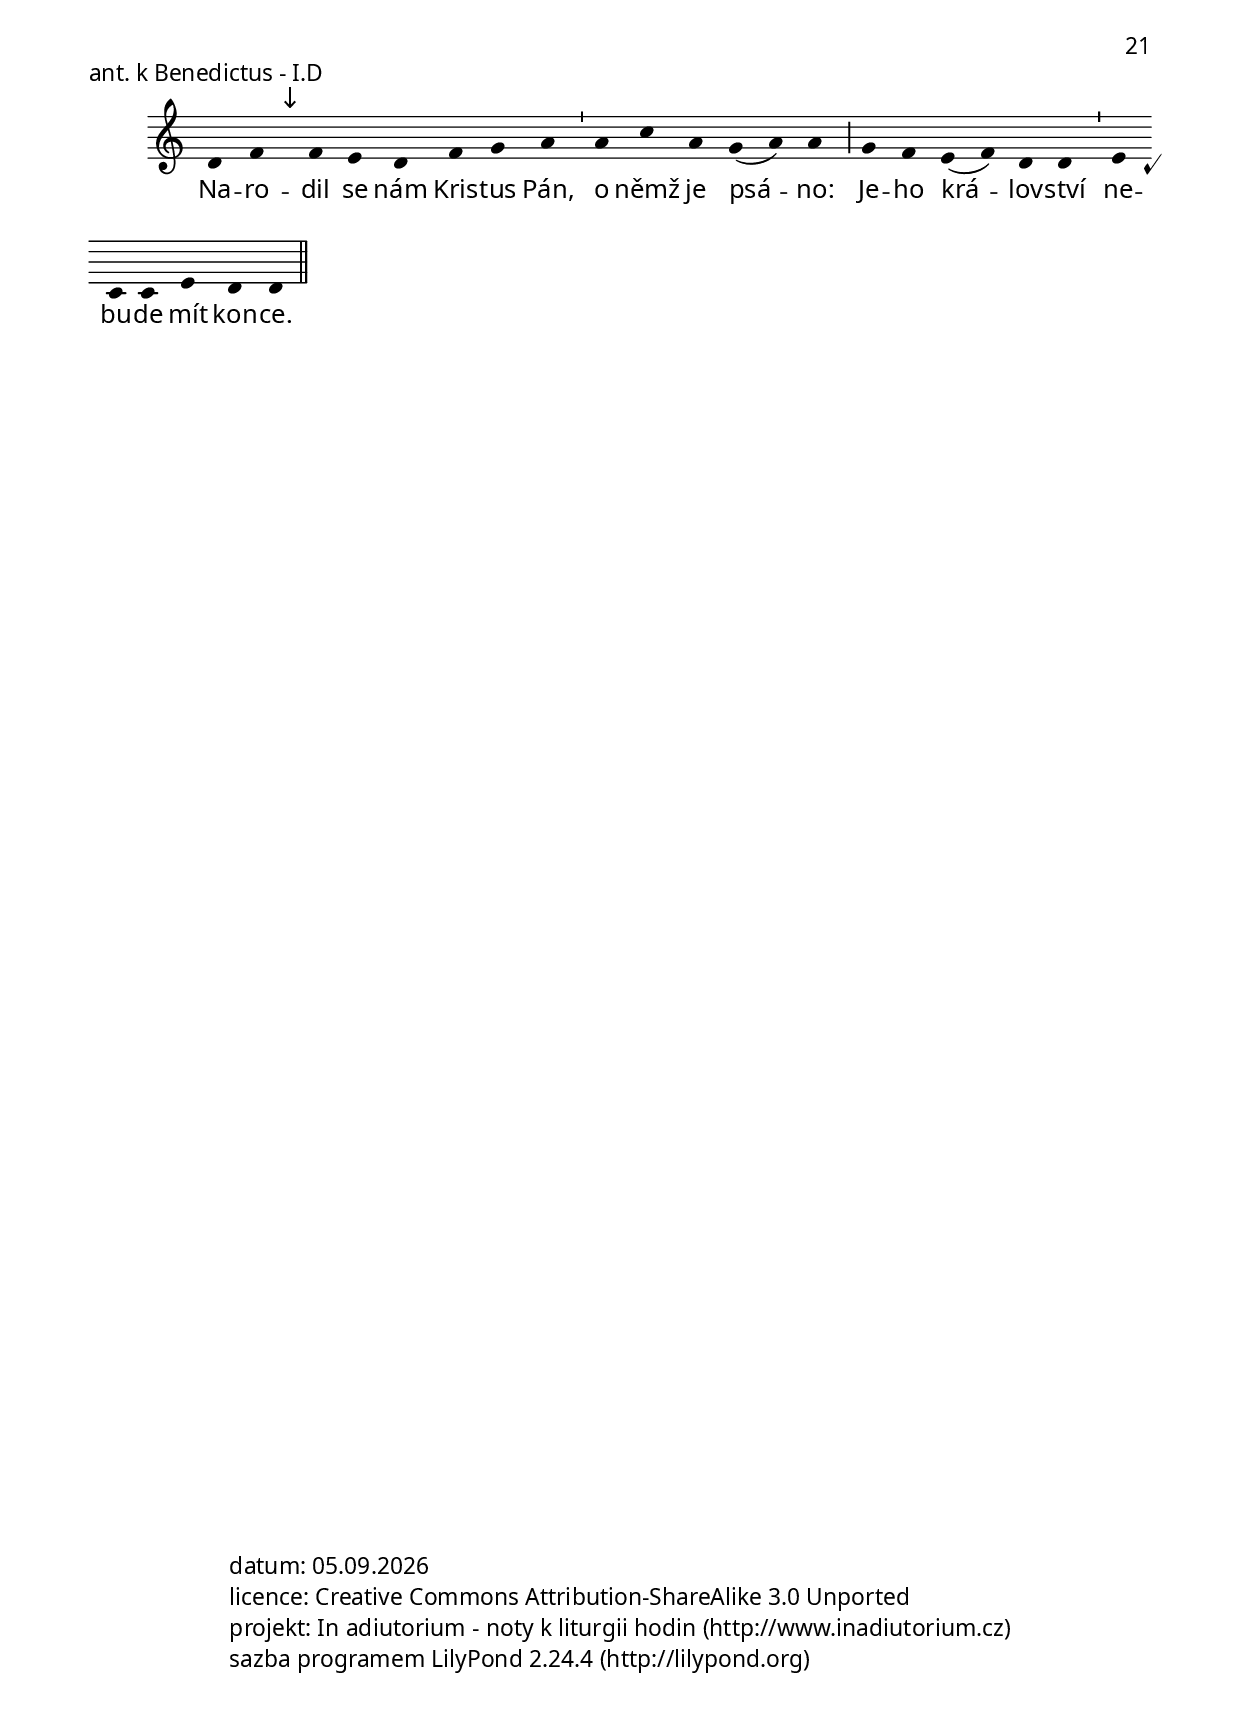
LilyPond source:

\version "2.17.24"

\header {
  title = "Doba vánoční"
  subtitle = "ferie mezi oktávem Narození a slavností Zjevení Páně"
  composer = "Jakub Pavlík"
}

\include "spolecne.ly"

\markup\italic{
  Responsoria pro ranní chvály a nešpory jsou ze slavnosti Narození Páně.
}

\markup\nadpisDen{2. ledna}

\score {
  \relative c'' {
    \zvyraznovacSedy
    \choralniRezim
    b4 c c a( g) a \barMin
    g a c c b( d c) b c a g g \barMaior
    f g a c b( g) \barMin
    a a a g( a) g f e e e \barFinalis
  }
  \addlyrics {
    V_jes -- lič -- kách le -- žel,
    a při -- tom se skvěl v_ne -- bes -- ké slá -- vě,
    při -- šel me -- zi nás,
    a při -- tom zů -- stá -- val u Ot -- ce.
  }
  \header {
    quid = "ant. k Benedictus"
    modus = "III"
    differentia = "b"
    fons = "zcela volná inspirace (nejprve mimovolná) antifonou vanoce_narozenipane.ly#bohorodicka-1ne-a2"
    psalmus = ""
    id = "2aben"
    piece = \markup {\sestavTitulekBezZalmu}
  }
}

\score {
  \relative c'' {
    \zvyraznovacModry
    \choralniRezim
    b4 c c a( g) a \barMin
    g a c c b( d c) b c a g g \barMaior
    f g a c b( g) \barMin
    \mark\sipka g a a g( a) g f \mark\sipka d e e \barFinalis
  }
  \addlyrics {
    V_jes -- lič -- kách le -- žel,
    a při -- tom se skvěl v_ne -- bes -- ké slá -- vě,
    při -- šel me -- zi nás,
    a při -- tom zů -- stá -- val u Ot -- ce.
  }
  \header {
    quid = "ant. k Benedictus"
    modus = "III"
    differentia = "h"
    fons = "zcela volná inspirace (nejprve mimovolná) antifonou vanoce_narozenipane.ly#bohorodicka-1ne-a2"
    psalmus = ""
    id = "2aben"
    piece = \markup {\sestavTitulekBezZalmu}
  }
}

\score {
  \relative c'' {
    \choralniRezim
    b4 c c a( g) a \barMin
    \mark\sipka a g a c b( d c) b c a g g \barMaior
    f g a c b( g) \barMin
    g a a g( a) g f d e e \barFinalis
  }
  \addlyrics {
    V_jes -- lič -- kách le -- žel,
    a při -- tom se skvěl v_ne -- bes -- ké slá -- vě,
    při -- šel me -- zi nás,
    a při -- tom zů -- stá -- val u Ot -- ce.
  }
  \header {
    quid = "ant. k Benedictus"
    modus = "III"
    differentia = "h"
    fons = "zcela volná inspirace (nejprve mimovolná) antifonou vanoce_narozenipane.ly#bohorodicka-1ne-a2"
    psalmus = ""
    id = "2aben"
    piece = \markup {\sestavTitulekBezZalmu}
  }
}

\pageBreak

\score {
  \relative c'' {
    \zvyraznovacSedy
    \choralniRezim
    a4 g a f( g) g \barMin f g g( a) a \barMaior
    a a a g( f e) e \barMin
    f f f g g g( a) a g a e e \barFinalis
  }
  \addlyrics {
    Bet -- lém -- ské dí -- tě, Sy -- nu Bo -- ží,
    O -- tec tě po -- slal,
    a -- by -- chom mě -- li ži -- vot skr -- ze te -- be.
  }
  \header {
    quid = "ant. k Magnificat"
    modus = "IV"
    differentia = "g"
    psalmus = ""
    placet = "nezpěvná"
    id = "2amag"
    piece = \markup {\sestavTitulekBezZalmu}
  }
}

\score {
  \relative c'' {
    \choralniRezim
    a4 a a g( a) g \barMin f g g( a) a \barMaior
    c b a g( a) a \barMin
    a a a g f e e d f f( e) e \barFinalis
  }
  \addlyrics {
    Bet -- lém -- ské dí -- tě, Sy -- nu Bo -- ží,
    O -- tec tě po -- slal,
    a -- by -- chom mě -- li ži -- vot skr -- ze te -- be.
  }
  \header {
    quid = "ant. k Magnificat"
    modus = "IV"
    differentia = "g"
    psalmus = ""
    id = "2amag"
    piece = \markup {\sestavTitulekBezZalmu}
  }
}

\score {
  \relative c'' {
    \choralniRezim
    a4 a a g( a) g \barMin f g g( a) a \barMaior
    a a a g( f e) e \barMin
    f e d f g a g f g e e \barFinalis
  }
  \addlyrics {
    Bet -- lém -- ské dí -- tě, Sy -- nu Bo -- ží,
    O -- tec tě po -- slal,
    a -- by -- chom mě -- li ži -- vot skr -- ze te -- be.
  }
  \header {
    quid = "ant. k Magnificat"
    modus = "IV"
    differentia = "g"
    psalmus = ""
    id = "2amag"
    piece = \markup {\sestavTitulekBezZalmu}
  }
}

\score {
  \relative c'' {
    \zvyraznovacZeleny
    \choralniRezim
    a4 a a g( a) \mark\sipka a \barMin c b g( a) a \barMaior
    a a a g( f e) e \barMin
    f e d f g a g f g e e \barFinalis
  }
  \addlyrics {
    Bet -- lém -- ské dí -- tě, Sy -- nu Bo -- ží,
    O -- tec tě po -- slal,
    a -- by -- chom mě -- li ži -- vot skr -- ze te -- be.
  }
  \header {
    quid = "ant. k Magnificat"
    modus = "IV"
    differentia = "g"
    psalmus = ""
    id = "2amag"
    piece = \markup {\sestavTitulekBezZalmu}
  }
}

\score {
  \relative c'' {
    \choralniRezim
    c4 b a g( a) a \barMin g f d( e) e \barMaior
  }
  \addlyrics {
    Bet -- lém -- ské dí -- tě, Sy -- nu Bo -- ží,
    O -- tec tě po -- slal,
    a -- by -- chom mě -- li ži -- vot skr -- ze te -- be.
  }
  \header {
    quid = "ant. k Magnificat"
    modus = ""
    differentia = ""
    psalmus = ""
    id = "2amag"
    piece = \markup {\sestavTitulekBezZalmu}
  }
}

\score {
  \relative c'' {
    \choralniRezim
    c4 b a g( a) g \barMin
    f g g( a) a \barMaior
    c c c c( d c a) a \barMin
    c c c b a g g f a g g \barFinalis
  }
  \addlyrics {
    Bet -- lém -- ské dí -- tě,
    Sy -- nu Bo -- ží,
    O -- tec tě po -- slal,
    a -- by -- chom mě -- li ži -- vot skr -- ze te -- be.
  }
  \header {
    quid = "ant. k Magnificat"
    modus = "VIII"
    differentia = "c"
    psalmus = ""
    id = "2amag"
    piece = \markup {\sestavTitulekBezZalmu}
  }
}

\score {
  \relative c'' {
    \choralniRezim
    c4 c c d( e) d \barMin
    c b a( g) g \barMaior
    a g f g( a) a \barMin
    c c c b a g g f a g g \barFinalis
  }
  \addlyrics {
    Bet -- lém -- ské dí -- tě,
    Sy -- nu Bo -- ží,
    O -- tec tě po -- slal,
    a -- by -- chom mě -- li ži -- vot skr -- ze te -- be.
  }
  \header {
    quid = "ant. k Magnificat"
    modus = "VII"
    differentia = "c"
    psalmus = ""
    id = "2amag"
    piece = \markup {\sestavTitulekBezZalmu}
  }
}

\score {
  \relative c'' {
    \choralniRezim
    c4 c c d( e) d \barMin
    \mark\sipka e( f) e d( c d) d \barMaior
    d c b a( g) g \barMin
    a a a a a g f g a g g \barFinalis
  }
  \addlyrics {
    Bet -- lém -- ské dí -- tě,
    Sy -- nu Bo -- ží,
    O -- tec tě po -- slal,
    a -- by -- chom mě -- li ži -- vot skr -- ze te -- be.
  }
  \header {
    quid = "ant. k Magnificat"
    modus = "VII"
    differentia = "c"
    psalmus = ""
    id = "2amag"
    piece = \markup {\sestavTitulekBezZalmu}
  }
}

\score {
  \relative c'' {
    \choralniRezim
    c4 b c c( d) d \barMin
    e( f) e d( c) d \barMaior
    d c b c( a g) g \barMin
    a a a a a g f g a g g \barFinalis
  }
  \addlyrics {
    Bet -- lém -- ské dí -- tě,
    Sy -- nu Bo -- ží,
    O -- tec tě po -- slal,
    a -- by -- chom mě -- li ži -- vot skr -- ze te -- be.
  }
  \header {
    quid = "ant. k Magnificat"
    modus = "VII"
    differentia = "c"
    psalmus = ""
    id = "2amag"
    piece = \markup {\sestavTitulekBezZalmu}
  }
}

\score {
  \relative c'' {
    \choralniRezim
    g4 g g g( a) a \barMin
    g f g( a) a \barMaior
    c b a g( a g) g \barMin
    g g g f e d d f g a( g) g \barFinalis
  }
  \addlyrics {
    Bet -- lém -- ské dí -- tě,
    Sy -- nu Bo -- ží,
    O -- tec tě po -- slal,
    a -- by -- chom mě -- li ži -- vot skr -- ze te -- be.
  }
  \header {
    quid = "ant. k Magnificat"
    modus = "VIII"
    differentia = "G"
    psalmus = ""
    id = "2amag"
    piece = \markup {\sestavTitulekBezZalmu}
  }
}

\score {
  \relative c'' {
    \zvyraznovacSedy
    \choralniRezim
    g4 g g g( a) a \barMin
    g f g( a) a \barMaior
    \mark\sipka c c c b( c a) a \barMin
    c c c b a g g f a g g \barFinalis
  }
  \addlyrics {
    Bet -- lém -- ské dí -- tě,
    Sy -- nu Bo -- ží,
    O -- tec tě po -- slal,
    a -- by -- chom mě -- li ži -- vot skr -- ze te -- be.
  }
  \header {
    quid = "ant. k Magnificat"
    modus = "VIII"
    differentia = "G"
    psalmus = ""
    placet = "mdlá"
    id = "2amag"
    piece = \markup {\sestavTitulekBezZalmu}
  }
}

\score {
  \relative c'' {
    \choralniRezim
    g4 g g g( a) a \barMin
    g f g( a) a \barMaior
    \mark\sipka c b a b( c a) a \barMin
    \mark\sipka a a a g f e e d f e e \barFinalis
  }
  \addlyrics {
    Bet -- lém -- ské dí -- tě,
    Sy -- nu Bo -- ží,
    O -- tec tě po -- slal,
    a -- by -- chom mě -- li ži -- vot skr -- ze te -- be.
  }
  \header {
    quid = "ant. k Magnificat"
    modus = "IV"
    differentia = "g"
    psalmus = ""
    id = "2amag"
    piece = \markup {\sestavTitulekBezZalmu}
  }
}

\score {
  \relative c'' {
    \choralniRezim
    g4 g g g( a) a \barMin
    g f g( a) a \barMaior
    c b a \mark\sipka g( a) g \barMin
    a a a g f g a g f e e \barFinalis
  }
  \addlyrics {
    Bet -- lém -- ské dí -- tě,
    Sy -- nu Bo -- ží,
    O -- tec tě po -- slal,
    a -- by -- chom mě -- li ži -- vot skr -- ze te -- be.
  }
  \header {
    quid = "ant. k Magnificat"
    modus = "III"
    differentia = "g"
    psalmus = ""
    id = "2amag"
    piece = \markup {\sestavTitulekBezZalmu}
  }
}

\score {
  \relative c'' {
    \choralniRezim
    g4 g g g( a) a \barMin
    g f g( a) a \barMaior
    \mark\sipka b c a g( a) g \barMin
    a a a f e d d f g a( g) g \barFinalis
  }
  \addlyrics {
    Bet -- lém -- ské dí -- tě,
    Sy -- nu Bo -- ží,
    O -- tec tě po -- slal,
    a -- by -- chom mě -- li ži -- vot skr -- ze te -- be.
  }
  \header {
    quid = "ant. k Magnificat"
    modus = "VIII"
    differentia = "G"
    psalmus = ""
    id = "2amag"
    piece = \markup {\sestavTitulekBezZalmu}
  }
}

\score {
  \relative c'' {
    \zvyraznovacModry
    \choralniRezim
    g4 \mark\sipka f d f( g) g \barMin
    a a g( a) g \barMaior
    a c c b( c a) a \barMin
    c c c b a g g f a g g \barFinalis
  }
  \addlyrics {
    Bet -- lém -- ské dí -- tě,
    Sy -- nu Bo -- ží,
    O -- tec tě po -- slal,
    a -- by -- chom mě -- li ži -- vot skr -- ze te -- be.
  }
  \header {
    quid = "ant. k Magnificat"
    modus = "VIII"
    differentia = "G"
    psalmus = ""
    id = "2amag"
    piece = \markup {\sestavTitulekBezZalmu}
  }
}

\score {
  \relative c'' {
    \choralniRezim
    g4 f d f( g) g \barMin
    \mark\sipka g( a) f f( g) g \barMaior
    a c c b( c a) a \barMin
    c c c b a g g f a g g \barFinalis
  }
  \addlyrics {
    Bet -- lém -- ské dí -- tě,
    Sy -- nu Bo -- ží,
    O -- tec tě po -- slal,
    a -- by -- chom mě -- li ži -- vot skr -- ze te -- be.
  }
  \header {
    quid = "ant. k Magnificat"
    modus = "VIII"
    differentia = "G"
    psalmus = ""
    id = "2amag"
    piece = \markup {\sestavTitulekBezZalmu}
  }
}

\pageBreak

\markup\nadpisDen{3. ledna}

\score {
  \relative c' {
    \zvyraznovacSedy
    \choralniRezim
    d4 c d f g f( d) d \barMin
    f g a g f g g g( a) a \barMaior
    c c b a g a a( g) g \barMax
    f g g a a a f e d( e) d d \barMaior
    f g a( bes a) g f e c( d) d \barMaior
    f e c( d) d \barFinalis
  }
  \addlyrics {
    Slo -- vo se sta -- lo tě -- lem
    a pře -- bý -- va -- lo me -- zi ná -- mi,
    pl -- né mi -- los -- ti a prav -- dy;
    z_je -- ho pl -- nos -- ti jsme všich -- ni dos -- ta -- li,
    a to mi -- lost za mi -- los -- tí.
    A -- le -- lu -- ja.
  }
  \header {
    quid = "ant. k Benedictus"
    modus = "I"
    differentia = "D"
    psalmus = ""
    fial = "sanktoral/1227jan.ly#rch-aben?zacatek"
    placet = "r - text by stál za trochu víc práce a lépe padnoucí melodii s lepším spádem"
    id = "3aben"
    piece = \markup {\sestavTitulekBezZalmu}
  }
}

\score {
  \relative c' {
    \choralniRezim
    d4 d c f g f( a) a \barMin
    a a a g f g( a) a g g \barMaior
    a a g a g f e( f d c) c \barMax
    d c d f f f g( a) g f( g) f f \barMaior
    f f e( d c) c f e c( d) d \barMaior
    e f d( c) d \barFinalis
  }
  \addlyrics {
    Slo -- vo se sta -- lo tě -- lem
    a pře -- bý -- va -- lo me -- zi ná -- mi,
    pl -- né mi -- los -- ti a prav -- dy;
    z_je -- ho pl -- nos -- ti jsme všich -- ni dos -- ta -- li,
    a to mi -- lost za mi -- los -- tí.
    A -- le -- lu -- ja.
  }
  \header {
    quid = "ant. k Benedictus"
    modus = "I"
    differentia = "D"
    psalmus = ""
    id = "3aben"
    piece = \markup {\sestavTitulekBezZalmu}
  }
}

\score {
  \relative c' {
    \zvyraznovacSedy
    \choralniRezim
    d4 d c f g f( a) a \barMin
    a a a g f g( a) a g g \barMaior
    a a g a g f e( f d c) c \barMax
    d c d f f f g( a) g f( g) f f \barMaior
    \mark\sipka g f e( d c) c f e c( d) d \barMaior
    e f d( c) d \barFinalis
  }
  \addlyrics {
    Slo -- vo se sta -- lo tě -- lem
    a pře -- bý -- va -- lo me -- zi ná -- mi,
    pl -- né mi -- los -- ti a prav -- dy;
    z_je -- ho pl -- nos -- ti jsme všich -- ni dos -- ta -- li,
    a to mi -- lost za mi -- los -- tí.
    A -- le -- lu -- ja.
  }
  \header {
    quid = "ant. k Benedictus"
    modus = "I"
    differentia = "D"
    psalmus = ""
    id = "3aben"
    piece = \markup {\sestavTitulekBezZalmu}
  }
}

\score {
  \relative c' {
    \choralniRezim
    d4 d c f g f( a) a \barMin
    a a a g f g( a) a g g \barMaior
    a a g a g f e( f d c) c \barMax
    d c d f f f g( a) g f( g) f f \barMaior
    g f \mark\sipka e( f d) d e d c( d) d \barMaior
    e f d( c) d \barFinalis
  }
  \addlyrics {
    Slo -- vo se sta -- lo tě -- lem
    a pře -- bý -- va -- lo me -- zi ná -- mi,
    pl -- né mi -- los -- ti a prav -- dy;
    z_je -- ho pl -- nos -- ti jsme všich -- ni dos -- ta -- li,
    a to mi -- lost za mi -- los -- tí.
    A -- le -- lu -- ja.
  }
  \header {
    quid = "ant. k Benedictus"
    modus = "I"
    differentia = "D"
    psalmus = ""
    id = "3aben"
    piece = \markup {\sestavTitulekBezZalmu}
  }
}

\score {
  \relative c' {
    \zvyraznovacModry
    \choralniRezim
    d4 d c f g f( a) a \barMin
    a a a g f g( a) a g g \barMaior
    a a g a g f e( f d c) c \barMax
    d c d f f f g( a) g \mark\sipka f d d \barMaior
    f f e( d c) c e \mark\sipka f d d \barMaior
    e f d( c) d \barFinalis
  }
  \addlyrics {
    Slo -- vo se sta -- lo tě -- lem
    a pře -- bý -- va -- lo me -- zi ná -- mi,
    pl -- né mi -- los -- ti a prav -- dy;
    z_je -- ho pl -- nos -- ti jsme všich -- ni dos -- ta -- li,
    a to mi -- lost za mi -- los -- tí.
    A -- le -- lu -- ja.
  }
  \header {
    quid = "ant. k Benedictus"
    modus = "I"
    differentia = "D"
    psalmus = ""
    id = "3aben"
    piece = \markup {\sestavTitulekBezZalmu}
  }
}

\score {
  \relative c' {
    \choralniRezim
    d4 d c f g f( a) a \barMin
    a a a g f g( a) a g g \barMaior
    a a g a g f e( f d c) c \barMax
    d c d f f f g( a) g f d d \barMaior
    f f \mark\sipka e c e f d d \barMaior
    e f d( c) d \barFinalis
  }
  \addlyrics {
    Slo -- vo se sta -- lo tě -- lem
    a pře -- bý -- va -- lo me -- zi ná -- mi,
    pl -- né mi -- los -- ti a prav -- dy;
    z_je -- ho pl -- nos -- ti jsme všich -- ni dos -- ta -- li,
    a to mi -- lost za mi -- los -- tí.
    A -- le -- lu -- ja.
  }
  \header {
    quid = "ant. k Benedictus"
    modus = "I"
    differentia = "D"
    psalmus = ""
    id = "3aben"
    piece = \markup {\sestavTitulekBezZalmu}
  }
}

\pageBreak

\score {
  \relative c' {
    \zvyraznovacSedy
    \key f \major
    \choralniRezim
    c4 d d( a') a bes a bes a g f g \barMaior
    g g g( a) a a g( f) e c f e d d \barMaior
    c c c( d) d \barFinalis
  }
  \addlyrics {
    Na -- še srd -- ce já -- sá sva -- tou ra -- dos -- tí,
    ne -- boť svě -- tu se do -- sta -- lo věč -- né spá -- sy.
    A -- le -- lu -- ja.
  }
  \header {
    quid = "ant. k Magnificat"
    modus = "I"
    differentia = "D"
    psalmus = ""
    placet = "pes na _srrrdce_ se nehodí; _světu se_ melodie nesedí"
    id = "3amag"
    piece = \markup {\sestavTitulekBezZalmu}
  }
}

\score {
  \relative c'' {
    \key f \major
    \choralniRezim
    \mark\sipka a4 a g a a( bes a4.) a \barMin g4 f g( a) g g \barMaior
    g g g( a) a a g( f) e c f e d d \barMaior
    c c c( d) d \barFinalis
  }
  \addlyrics {
    Na -- še srd -- ce já -- sá sva -- tou ra -- dos -- tí,
    ne -- boť svě -- tu se do -- sta -- lo věč -- né spá -- sy.
    A -- le -- lu -- ja.
  }
  \header {
    quid = "ant. k Magnificat"
    modus = "I"
    differentia = "a"
    psalmus = ""
    id = "3amag"
    piece = \markup {\sestavTitulekBezZalmu}
  }
}

\score {
  \relative c'' {
    \key f \major
    \choralniRezim
    a4 a g a a( bes a4.) a \barMin g4 f g( a) g g \barMaior
    \mark\sipka g f g( a) g f f( g) f f \barMin e( f) d c( d) d \barMaior
    e f d( c) d \barFinalis
  }
  \addlyrics {
    Na -- še srd -- ce já -- sá sva -- tou ra -- dos -- tí,
    ne -- boť svě -- tu se do -- sta -- lo věč -- né spá -- sy.
    A -- le -- lu -- ja.
  }
  \header {
    quid = "ant. k Magnificat"
    modus = "I"
    differentia = "a"
    psalmus = ""
    id = "3amag"
    piece = \markup {\sestavTitulekBezZalmu}
  }
}

\score {
  \relative c'' {
    \key f \major
    \choralniRezim
    a4 g bes a g g \barMin a( bes a) g f g g \barMaior
    g f g( a) g f e d c d( f) e d d \barMaior
    e f d( c) d \barFinalis
  }
  \addlyrics {
    Na -- še srd -- ce já -- sá sva -- tou ra -- dos -- tí,
    ne -- boť svě -- tu se do -- sta -- lo věč -- né spá -- sy.
    A -- le -- lu -- ja.
  }
  \header {
    quid = "ant. k Magnificat"
    modus = "I"
    differentia = "a"
    psalmus = ""
    id = "3amag"
    piece = \markup {\sestavTitulekBezZalmu}
  }
}

\score {
  \relative c'' {
    \key f \major
    \choralniRezim
    a4 a g a a( bes a4.) a \barMin \mark\sipka g4( a g) f f g g \barMaior
    g g g( a) g f e d c \mark\sipka \barMin d( f) e d d \barMaior
    e f d( c) d \barFinalis
  }
  \addlyrics {
    Na -- še srd -- ce já -- sá sva -- tou ra -- dos -- tí,
    ne -- boť svě -- tu se do -- sta -- lo věč -- né spá -- sy.
    A -- le -- lu -- ja.
  }
  \header {
    quid = "ant. k Magnificat"
    modus = "I"
    differentia = "a"
    psalmus = ""
    id = "3amag"
    piece = \markup {\sestavTitulekBezZalmu}
  }
}

\score {
  \relative c'' {
    \zvyraznovacSedy
    \key f \major
    \choralniRezim
    a4 a g a a( bes a4.) a \barMin \mark\sipka g4 f g( a) g g \barMaior
    g g g( a) g f e d c \barMin d( f) e d d \barMaior
    e f d( c) d \barFinalis
  }
  \addlyrics {
    Na -- še srd -- ce já -- sá sva -- tou ra -- dos -- tí,
    ne -- boť svě -- tu se do -- sta -- lo věč -- né spá -- sy.
    A -- le -- lu -- ja.
  }
  \header {
    quid = "ant. k Magnificat"
    modus = "I"
    differentia = "a"
    psalmus = ""
    id = "3amag"
    piece = \markup {\sestavTitulekBezZalmu}
  }
}

\score {
  \relative c'' {
    \key f \major
    \choralniRezim
    a4 a g a a( bes a4.) a \barMin g4 f g( a) g g \barMaior
    g \mark\sipka f g( a) g f e d c \barMin d( f) e d d \barMaior
    e f d( c) d \barFinalis
  }
  \addlyrics {
    Na -- še srd -- ce já -- sá sva -- tou ra -- dos -- tí,
    ne -- boť svě -- tu se do -- sta -- lo věč -- né spá -- sy.
    A -- le -- lu -- ja.
  }
  \header {
    quid = "ant. k Magnificat"
    modus = "I"
    differentia = "a"
    psalmus = ""
    id = "3amag"
    piece = \markup {\sestavTitulekBezZalmu}
  }
}

\score {
  \relative c'' {
    \key f \major
    \choralniRezim
    a4 a g a a( bes a4.) a \barMin g4 f g( a) g g \barMaior
    g g g( a) g f \mark\sipka g f d \barMin e c d d \barMaior
    e f d( c) d \barFinalis
  }
  \addlyrics {
    Na -- še srd -- ce já -- sá sva -- tou ra -- dos -- tí,
    ne -- boť svě -- tu se do -- sta -- lo věč -- né spá -- sy.
    A -- le -- lu -- ja.
  }
  \header {
    quid = "ant. k Magnificat"
    modus = "I"
    differentia = "a"
    psalmus = ""
    id = "3amag"
    piece = \markup {\sestavTitulekBezZalmu}
  }
}

\score {
  \relative c'' {
    \zvyraznovacModry
    \choralniRezim
    a4 a g a \mark\sipka a( c) a \barMin g4 f g( a) g g \barMaior
    \mark\sipka f g a( g) f g f d d \barMin c( f) e d d \barMaior
    e f d( c) d \barFinalis
  }
  \addlyrics {
    Na -- še srd -- ce já -- sá sva -- tou ra -- dos -- tí,
    ne -- boť svě -- tu se do -- sta -- lo věč -- né spá -- sy.
    A -- le -- lu -- ja.
  }
  \header {
    quid = "ant. k Magnificat"
    modus = "I"
    differentia = "a"
    psalmus = ""
    id = "3amag"
    piece = \markup {\sestavTitulekBezZalmu}
  }
}

\score {
  \relative c'' {
    \zvyraznovacModry
    \choralniRezim
    a4 a g a \mark\sipka a( bes) a \barMin g4 f g( a) g g \barMaior
    f g a( g) f g f d d \barMin c( f) e d d \barMaior
    e f d( c) d \barFinalis
  }
  \addlyrics {
    Na -- še srd -- ce já -- sá sva -- tou ra -- dos -- tí,
    ne -- boť svě -- tu se do -- sta -- lo věč -- né spá -- sy.
    A -- le -- lu -- ja.
  }
  \header {
    quid = "ant. k Magnificat"
    modus = "I"
    differentia = "a"
    psalmus = ""
    id = "3amag"
    piece = \markup {\sestavTitulekBezZalmu}
  }
}

\score {
  \relative c'' {
    \zvyraznovacZeleny
    \choralniRezim
    g4 g f g g( d') d \barMin e c d( e) d d \barMaior
    d d c( d) c b a g g f( a) a g g \barMaior
    a g f( g) g \barFinalis
  }
  \addlyrics {
    Na -- še srd -- ce já -- sá sva -- tou ra -- dos -- tí,
    ne -- boť svě -- tu se do -- sta -- lo věč -- né spá -- sy.
    A -- le -- lu -- ja.
  }
  \header {
    quid = "ant. k Magnificat"
    modus = "VII"
    differentia = "a"
    psalmus = ""
    id = "3amag"
    piece = \markup {\sestavTitulekBezZalmu}
  }
}

\score {
  \relative c'' {
    \choralniRezim
    g4 g b c d d \barMin f e d( e) d d \barMaior
    d d c( d) c b a g g \barMin f( a) a g g \barMaior
    a g f( g) g \barFinalis
  }
  \addlyrics {
    Na -- še srd -- ce já -- sá sva -- tou ra -- dos -- tí,
    ne -- boť svě -- tu se do -- sta -- lo věč -- né spá -- sy.
    A -- le -- lu -- ja.
  }
  \header {
    quid = "ant. k Magnificat"
    modus = "VII"
    differentia = "a"
    psalmus = ""
    id = "3amag"
    piece = \markup {\sestavTitulekBezZalmu}
  }
}

\pageBreak

\markup\nadpisDen{4. ledna}

\markup\justify{
  Liturgia horarum:
  \italic{
    \bold{Christus Deus noster,} in quo divinitátis est plenitúdo,
    carnis nostræ infírma suscípiens,
    \bold{novus natus est homo,}
    allelúia.
  }
}
\markup\justify{
  Ale v tomhle případě bych byl nakloněn souhlasit, že jde o slušný dynamický překlad,
  a že přeložit tuhle antifonu těsně a zároveň pěkně a srozumitelně je netriviální až nemožné.
}

\score {
  \relative c'' {
    \zvyraznovacSedy
    \choralniRezim
    d4 d e( d) e( d) c e e d( e) d \barMax
    a a a c b( g) \barMin
    a a a a( d) c b c b a g a a \barMaior
    f g a a( c d) d( c) d \barMin c b g a( g) g \barMaior
    f g g g \barFinalis
  }
  \addlyrics {
    V_Kris -- tu pře -- bý -- vá pl -- nost bož -- ství,
    stal se jed -- ním z_nás
    a byl nám po -- dob -- ný ve všem kro -- mě hří -- chu,
    a -- by nás u -- či -- nil no -- vý -- mi lid -- mi.
    A -- le -- lu -- ja.
  }
  \header {
    quid = "ant. k Benedictus"
    modus = "VII"
    differentia = "d"
    psalmus = ""
    placet = "začátek zjednodušit"
    id = "4aben"
    piece = \markup {\sestavTitulekBezZalmu}
  }
}

\score {
  \relative c'' {
    \choralniRezim
    d4 \mark\sipka b d( e) d d \barMin
    e e d( e) d \barMax
    a a a c b( g) \barMin
    a a a a( d) c b c b a g a a \barMaior
    f g a a( c d) \mark\sipka c( d) d \barMin c b g a( g) g \barMaior
    f g \mark\sipka a( g) g \barFinalis
  }
  \addlyrics {
    V_Kris -- tu pře -- bý -- vá
    pl -- nost bož -- ství,
    stal se jed -- ním z_nás
    a byl nám po -- dob -- ný ve všem kro -- mě hří -- chu,
    a -- by nás u -- či -- nil no -- vý -- mi lid -- mi.
    A -- le -- lu -- ja.
  }
  \header {
    quid = "ant. k Benedictus"
    modus = "VII"
    differentia = "d"
    psalmus = ""
    id = "4aben"
    piece = \markup {\sestavTitulekBezZalmu}
  }
}

\score {
  \relative c'' {
    \choralniRezim
    d4 b d( e) d d \barMin
    e \mark\sipka c c( d) d \barMax
    a a a c b( g) \barMin
    a a a a( d) c b c b a g a a \barMaior
    f g a a( c d) c( d) d \barMin c b g a( g) g \barMaior
    f g a( g) g \barFinalis
  }
  \addlyrics {
    V_Kris -- tu pře -- bý -- vá
    pl -- nost bož -- ství,
    stal se jed -- ním z_nás
    a byl nám po -- dob -- ný ve všem kro -- mě hří -- chu,
    a -- by nás u -- či -- nil no -- vý -- mi lid -- mi.
    A -- le -- lu -- ja.
  }
  \header {
    quid = "ant. k Benedictus"
    modus = "VII"
    differentia = "d"
    psalmus = ""
    id = "4aben"
    piece = \markup {\sestavTitulekBezZalmu}
  }
}

\score {
  \relative c'' {
    \zvyraznovacSedy
    \choralniRezim
    d4 b d( e) d d \barMin
    \mark\sipka c b c( d) d \barMax
    a a a c b( g) \barMin
    a a a a( d) c b c b a g a a \barMaior
    f g a a( c d) c( d) d \barMin c b g a( g) g \barMaior
    f g a( g) g \barFinalis
  }
  \addlyrics {
    V_Kris -- tu pře -- bý -- vá
    pl -- nost bož -- ství,
    stal se jed -- ním z_nás
    a byl nám po -- dob -- ný ve všem kro -- mě hří -- chu,
    a -- by nás u -- či -- nil no -- vý -- mi lid -- mi.
    A -- le -- lu -- ja.
  }
  \header {
    quid = "ant. k Benedictus"
    modus = "VII"
    differentia = "d"
    psalmus = ""
    placet = "napojení _stal se..._ je dost exotické;
    _učinil_ drhne"
    id = "4aben"
    piece = \markup {\sestavTitulekBezZalmu}
  }
}

\score {
  \relative c'' {
    \choralniRezim
    d4 b d( e) d d \barMin
    c b c( d) d \barMax
    a a a c b( g) \barMin
    a a a a( d) c b c b a g a a \barMaior
    \mark\sipka a c d d( e) d d \barMin c b g \mark\sipka a g
    f a a( g) g \barFinalis
  }
  \addlyrics {
    V_Kris -- tu pře -- bý -- vá
    pl -- nost bož -- ství,
    stal se jed -- ním z_nás
    a byl nám po -- dob -- ný ve všem kro -- mě hří -- chu,
    a -- by nás u -- či -- nil no -- vý -- mi lid -- mi.
    A -- le -- lu -- ja.
  }
  \header {
    quid = "ant. k Benedictus"
    modus = "VII"
    differentia = "d"
    psalmus = ""
    id = "4aben"
    piece = \markup {\sestavTitulekBezZalmu}
  }
}

\score {
  \relative c'' {
    \choralniRezim
    d4 b d( e) d d \barMin
    c b \mark\sipka a( b) a \barMaior
    c b c d c( a) \barMin
    c b a g( a) g g f g a g a( c) b \barMaior
    c d e c( b a) g a( g) \barMin a a a g f
    g a a( g) g \barFinalis
  }
  \addlyrics {
    V_Kris -- tu pře -- bý -- vá
    pl -- nost bož -- ství,
    stal se jed -- ním z_nás
    a byl nám po -- dob -- ný ve všem kro -- mě hří -- chu,
    a -- by nás u -- či -- nil no -- vý -- mi lid -- mi.
    A -- le -- lu -- ja.
  }
  \header {
    quid = "ant. k Benedictus"
    modus = "VII"
    differentia = "d"
    psalmus = ""
    id = "4aben"
    piece = \markup {\sestavTitulekBezZalmu}
  }
}

\score {
  \relative c'' {
    \choralniRezim
    d4 b d( e) d d \barMin
    c b a( b) a \barMaior
    c b c d c( a) \barMin
    c b a g( a) g g f g a g a( c) b \barMaior
    c d e \mark\sipka c( b) a a \barMin c c c b g
    a g f( g) g \barFinalis
  }
  \addlyrics {
    V_Kris -- tu pře -- bý -- vá
    pl -- nost bož -- ství,
    stal se jed -- ním z_nás
    a byl nám po -- dob -- ný ve všem kro -- mě hří -- chu,
    a -- by nás u -- či -- nil no -- vý -- mi lid -- mi.
    A -- le -- lu -- ja.
  }
  \header {
    quid = "ant. k Benedictus"
    modus = "VII"
    differentia = "d"
    psalmus = ""
    id = "4aben"
    piece = \markup {\sestavTitulekBezZalmu}
  }
}

\score {
  \relative c'' {
    \zvyraznovacSedy
    \choralniRezim
    d4 b d( e) d d \barMin
    c b \mark\sipka a( g) g \barMaior
    a g f g g( a) \barMin
    c b c d( e) d d e f e d c( d) d \barMaior
    d c b a( b) g g \barMin a a a g f
    g a a( g) g \barFinalis
  }
  \addlyrics {
    V_Kris -- tu pře -- bý -- vá
    pl -- nost bož -- ství,
    stal se jed -- ním z_nás
    a byl nám po -- dob -- ný ve všem kro -- mě hří -- chu,
    a -- by nás u -- či -- nil no -- vý -- mi lid -- mi.
    A -- le -- lu -- ja.
  }
  \header {
    quid = "ant. k Benedictus"
    modus = "VII"
    differentia = "d"
    psalmus = ""
    id = "4aben"
    piece = \markup {\sestavTitulekBezZalmu}
  }
}

\score {
  \relative c'' {
    \choralniRezim
    d4 b d( e) d d \barMin
    c b a( g) g \barMaior
    a g f g g( a) \barMin
    \mark\sipka a c d d( e) d d e f e d c( d) d \barMaior
    d c b a( b) g g \barMin a a a g f
    g a a( g) g \barFinalis
  }
  \addlyrics {
    V_Kris -- tu pře -- bý -- vá
    pl -- nost bož -- ství,
    stal se jed -- ním z_nás
    a byl nám po -- dob -- ný ve všem kro -- mě hří -- chu,
    a -- by nás u -- či -- nil no -- vý -- mi lid -- mi.
    A -- le -- lu -- ja.
  }
  \header {
    quid = "ant. k Benedictus"
    modus = "VII"
    differentia = "d"
    psalmus = ""
    id = "4aben"
    piece = \markup {\sestavTitulekBezZalmu}
  }
}

\markup{
  (Částečný návrat k jedné ze starších verzí)
}
\score {
  \relative c'' {
    \zvyraznovacModry
    \choralniRezim
    d4 b d( e) d d \barMin
    c b a( g) g \barMaior
    \mark\sipka a a a c b( g) \barMin
    a a a a( d) c b c b a g a a \barMaior
    a c d d( e) d d \barMin c c c b g
    a g f( g) g \barFinalis
  }
  \addlyrics {
    V_Kris -- tu pře -- bý -- vá
    pl -- nost bož -- ství,
    stal se jed -- ním z_nás
    a byl nám po -- dob -- ný ve všem kro -- mě hří -- chu,
    a -- by nás u -- či -- nil no -- vý -- mi lid -- mi.
    A -- le -- lu -- ja.
  }
  \header {
    quid = "ant. k Benedictus"
    modus = "VII"
    differentia = "d"
    psalmus = ""
    id = "4aben"
    piece = \markup {\sestavTitulekBezZalmu}
  }
}

\markup{
  Tónina mi ujela z modu VII do dur a je mi líto tuhle verzi úplně zahodit:
}

\score {
  \relative c'' {
    \key g \major
    \choralniRezim
    d4 b d( e) d d \barMin
    e fis e( d) d \barMaior
    d d c b a( b) \barMaior
    b g a b b b c d e c d d \barMaior
    g fis e d( e) d d \barMin
    d( c b) a( b) a g g \barMaior
    a b a( g) g \barFinalis
  }
  \addlyrics {
    V_Kris -- tu pře -- bý -- vá
    pl -- nost bož -- ství,
    stal se jed -- ním z_nás
    a byl nám po -- dob -- ný ve všem kro -- mě hří -- chu,
    a -- by nás u -- či -- nil
    no -- vý -- mi lid -- mi.
    A -- le -- lu -- ja.
  }
  \header {
    quid = "ant. k Benedictus"
    modus = ""
    differentia = ""
    psalmus = ""
    id = "4aben"
    piece = \markup {\sestavTitulekBezZalmu}
  }
}

\score {
  \relative c'' {
    \choralniRezim
    c4 c d( e) d( c) c \barMin
    b c a( g) g \barMaior
    a g f g g( a) \barMaior
    a c b c( d) d d e d c d c( a) a \barMaior
    c b a g( a) g g \barMin
    a a a g f
    g a a( g) g \barFinalis
  }
  \addlyrics {
    V_Kris -- tu pře -- bý -- vá
    pl -- nost bož -- ství,
    stal se jed -- ním z_nás
    a byl nám po -- dob -- ný ve všem kro -- mě hří -- chu,
    a -- by nás u -- či -- nil
    no -- vý -- mi lid -- mi.
    A -- le -- lu -- ja.
  }
  \header {
    quid = "ant. k Benedictus"
    modus = "VIII"
    differentia = "c"
    psalmus = ""
    id = "4aben"
    piece = \markup {\sestavTitulekBezZalmu}
  }
}

\score {
  \relative c' {
    \choralniRezim
    f4 f g( a) g( f) f \barMin
    e f d( c) c \barMaior
    \mark\sipka d f e f f( g) \barMin
    g a g f( g) f f e f d c d( c) c \barMaior
    d d f e( f) d d \barMin
    f e c c( d) d \barMaior
    e f d( c) d \barFinalis
  }
  \addlyrics {
    V_Kris -- tu pře -- bý -- vá
    pl -- nost bož -- ství,
    stal se jed -- ním z_nás
    a byl nám po -- dob -- ný ve všem kro -- mě hří -- chu,
    a -- by nás u -- či -- nil
    no -- vý -- mi lid -- mi.
    A -- le -- lu -- ja.
  }
  \header {
    quid = "ant. k Benedictus"
    modus = "I"
    differentia = "f"
    psalmus = ""
    id = "4aben"
    piece = \markup {\sestavTitulekBezZalmu}
  }
}

\score {
  \relative c' {
    \choralniRezim
    f4 f g( a) g( f) f \barMin
    e f d( c) c \barMaior
    d f e \mark\sipka c c( d) \barMin
    d c d d( f) f f g a g f f( g) g \barMaior
    a g f f( g) f f \barMin
    f e d c c
    f e c( d) d \barFinalis
  }
  \addlyrics {
    V_Kris -- tu pře -- bý -- vá
    pl -- nost bož -- ství,
    stal se jed -- ním z_nás
    a byl nám po -- dob -- ný ve všem kro -- mě hří -- chu,
    a -- by nás u -- či -- nil
    no -- vý -- mi lid -- mi.
    A -- le -- lu -- ja.
  }
  \header {
    quid = "ant. k Benedictus"
    modus = "I"
    differentia = "f"
    psalmus = ""
    id = "4aben"
    piece = \markup {\sestavTitulekBezZalmu}
  }
}

\pageBreak

\score {
  \relative c'' {
    \zvyraznovacSedy
    \choralniRezim
    g4 g g f( c') c c \barMin
    c c( d c) b( g) a a( g) g \barMaior
    g g g g f e f f( g) g g \barMin
    f g a c c a b( g) g \barFinalis
  }
  \addlyrics {
    Vy -- šel jsem od Ot -- ce
    a při -- šel jsem na svět;
    ne -- při -- šel jsem to -- tiž sám od se -- be,
    a -- le po -- slal mě můj O -- tec.
  }
  \header {
    quid = "ant. k Magnificat"
    modus = "VIII"
    differentia = "G"
    psalmus = ""
    fial = "velikonoce_nanebevstoupeni.ly#1ne-a1?upraveno"
    placet = "melisma na _od sebe_ pryč; elegantnější závěr"
    id = "4amag"
    piece = \markup {\sestavTitulekBezZalmu}
  }
}

\score {
  \relative c'' {
    \choralniRezim
    g4 g g f( c') c c \barMin
    c c( d c) b( g) a a( g) g \barMaior
    \mark\sipka a a a a g f g g a a \barMin
    g a c c b g a( g) g \barFinalis
  }
  \addlyrics {
    Vy -- šel jsem od Ot -- ce
    a při -- šel jsem na svět;
    ne -- při -- šel jsem to -- tiž sám od se -- be,
    a -- le po -- slal mě můj O -- tec.
  }
  \header {
    quid = "ant. k Magnificat"
    modus = "VIII"
    differentia = "G"
    psalmus = ""
    fial = "velikonoce_nanebevstoupeni.ly#1ne-a1?zacatek"
    id = "4amag"
    piece = \markup {\sestavTitulekBezZalmu}
  }
}

\score {
  \relative c'' {
    \zvyraznovacSedy
    \choralniRezim
    g4 g g f( c') c c \barMin
    c c( d c) b( g) a a( g) g \barMaior
    a a a a g f g g a a \barMin
    g a c c b \mark\sipka a g g \barFinalis
  }
  \addlyrics {
    Vy -- šel jsem od Ot -- ce
    a při -- šel jsem na svět;
    ne -- při -- šel jsem to -- tiž sám od se -- be,
    a -- le po -- slal mě můj O -- tec.
  }
  \header {
    quid = "ant. k Magnificat"
    modus = "VIII"
    differentia = "G"
    psalmus = ""
    fial = "velikonoce_nanebevstoupeni.ly#1ne-a1?zacatek"
    id = "4amag"
    piece = \markup {\sestavTitulekBezZalmu}
  }
}

\score {
  \relative c'' {
    \zvyraznovacModry
    \choralniRezim
    g4 g g f( c') c c \barMin
    c c( d c) b( g) a a( g) g \barMaior
    \mark\sipka a b g g a g f g a a \barMin
    g a c c b a g g \barFinalis
  }
  \addlyrics {
    Vy -- šel jsem od Ot -- ce
    a při -- šel jsem na svět;
    ne -- při -- šel jsem to -- tiž sám od se -- be,
    a -- le po -- slal mě můj O -- tec.
  }
  \header {
    quid = "ant. k Magnificat"
    modus = "VIII"
    differentia = "G"
    psalmus = ""
    fial = "velikonoce_nanebevstoupeni.ly#1ne-a1?zacatek=19"
    id = "4amag"
    piece = \markup {\sestavTitulekBezZalmu}
  }
}

\pageBreak

\markup\nadpisDen{5. ledna}

\score {
  \relative c'' {
    \choralniRezim
    \key f\major
    g4 g f g( a)  c( bes a4.) a \barMin
    c4 d( c) bes( a g) a \barMin g( f d4.) d \barFinalis
  }
  \addlyrics {
    Hos -- po -- din na -- vští -- vil a vy -- kou -- pil svůj lid.
  }
  \header {
    quid = "ant. k Benedictus"
    modus = "I"
    differentia = "g"
    psalmus = ""
    id = "5aben"
    fons = "zaltar, patek lichych tydnu, k Benedictus"
    fial = "antifony/ferie_kantevgant.ly#t1-pa-ben"
    piece = \markup {\sestavTitulekBezZalmu}
  }
}

\pageBreak

\score {
  \relative c' {
    \zvyraznovacSedy
    \choralniRezim
    d4( c a) c( d) d c( d) d \barMin
    e f e d f e d c a c c d d \barMaior % zmenena cast kvuli delsimu textu
    d d d( e f) e( d) \barMin f e( f) e d e d c( d) d \barFinalis
  }
  \addlyrics {
    Na -- šli jsme to -- ho,
    o kte -- rém psal Moj -- žíš v_Zá -- ko -- ně
    i pro -- ro -- ci.
    Je to Je -- žíš,
    syn Jo -- se -- fův z_Na -- za -- re -- ta.
  }
  \header {
    quid = "ant. k Magnificat"
    modus = "II"
    differentia = "D"
    psalmus = ""
    fial = "sanktoral/0503filipjakub.ly#rch-aben?cast&upraveno"
    placet = "nelíbí se mi dlouhá sestupná pasáž _Mojžíš v zákoně_"
    id = "5amag"
    piece = \markup {\sestavTitulekBezZalmu}
  }
}

\markup{Aktualisace podle zdroje:}

\score {
  \relative c' {
    \zvyraznovacSedy
    \choralniRezim
    d( c a) c( d) d c( d) d \barMin
    d e f g f d f e d c d c c \barMaior
    d f e( d c) c \barMin
    f e( f) d d e d c( d) d \barFinalis
  }
  \addlyrics {
    Na -- šli jsme to -- ho,
    o kte -- rém psal Moj -- žíš v_Zá -- ko -- ně i pro -- ro -- ci.
    Je to Je -- žíš,
    syn Jo -- se -- fův z_Na -- za -- re -- ta.
  }
  \header {
    quid = "ant. k Magnificat"
    modus = "II"
    differentia = "D"
    psalmus = ""
    fial = "sanktoral/0503filipjakub.ly#rch-aben?cast&delsi_text"
    id = "5amag"
    piece = \markup {\sestavTitulekBezZalmu}
  }
}

\markup\aktualisace

\score {
  \relative c' {
    \zvyraznovacModry
    \choralniRezim
    d4( c a) c( d) d c( d) d \barMin
    d e f g f d f e d c d c c \barMaior
    d f e( f d) d \barMin
    f e( f) d d e d c( d) d \barFinalis
  }
  \addlyrics {
    Na -- šli jsme to -- ho,
    o kte -- rém psal Moj -- žíš v_Zá -- ko -- ně i pro -- ro -- ci.
    Je to Je -- žíš,
    syn Jo -- se -- fův z_Na -- za -- re -- ta.
  }
  \header {
    quid = "ant. k Magnificat"
    modus = "II"
    differentia = "D"
    psalmus = ""
    fial = "sanktoral/0503filipjakub.ly#rch-aben?-aleluja&cast=1&konec=18"
    id = "5amag"
    piece = \markup {\sestavTitulekBezZalmu}
  }
}

\pageBreak

\markup\nadpisDen{6. ledna}

\score {
  \relative c' {
    \zvyraznovacSedy
    \choralniRezim
    % nejsem si jisty, ze zvolene frazovani je stastne.
    % Je z hlediska vyznamu textu lepsi,
    % aby na "je ten" koncila prvni fraze, jak jsem to udelal,
    % nebo aby jim zacinala nova?
    d d c( d) d f( e) d( e d) c c( d) \barMin
    d d c( d e f) e \barMin
    f f f e f d \barFinalis
  }
  \addlyrics {
    Je -- žíš Kris -- tus, náš Pán, je ten,
    kte -- rý při -- šel
    skr -- ze vo -- du a krev.
  }
  \header {
    quid = "ant. k Benedictus"
    modus = "II"
    differentia = "D"
    psalmus = ""
    placet = "lépe"
    id = "6aben"
    piece = \markup {\sestavTitulekBezZalmu}
  }
}

\score {
  \relative c' {
    \choralniRezim
    d d c( d) d \barMin e( f) d \barMaior
    f g a g f( e) d( c) \barMin
    d c d( f) e c d \barFinalis
  }
  \addlyrics {
    Je -- žíš Kris -- tus, náš Pán,
    je ten, kte -- rý při -- šel
    skr -- ze vo -- du a krev.
  }
  \header {
    quid = "ant. k Benedictus"
    modus = "I"
    differentia = "D"
    psalmus = ""
    id = "6aben"
    piece = \markup {\sestavTitulekBezZalmu}
  }
}

\score {
  \relative c'' {
    \choralniRezim
    g4 a c( d) d \barMin
    e( c) d \barMaior
    a d b c a( g) a( g) \barMin
    f g g( a) a b( c) a \barFinalis
  }
  \addlyrics {
    Je -- žíš Kris -- tus,
    náš Pán,
    je ten, kte -- rý při -- šel
    skr -- ze vo -- du a krev.
  }
  \header {
    quid = "ant. k Benedictus"
    modus = "IV alt"
    differentia = "A"
    psalmus = ""
    id = "6aben"
    piece = \markup {\sestavTitulekBezZalmu}
  }
}

\score {
  \relative c'' {
    \choralniRezim
    g4 a c( d) d \barMin
    e( c) d \barMaior
    a d b c a( g) \mark\sipka a \barMin
    g f a( c) b g a \barFinalis
  }
  \addlyrics {
    Je -- žíš Kris -- tus,
    náš Pán,
    je ten, kte -- rý při -- šel
    skr -- ze vo -- du a krev.
  }
  \header {
    quid = "ant. k Benedictus"
    modus = "IV alt"
    differentia = "A"
    psalmus = ""
    id = "6aben"
    piece = \markup {\sestavTitulekBezZalmu}
  }
}

\score {
  \relative c'' {
    \choralniRezim
    g4 a c( d) d \barMin
    e( c) d \barMaior
    \mark\sipka d d c b g( a) g \barMin
    f g a( c) b g a \barFinalis
  }
  \addlyrics {
    Je -- žíš Kris -- tus,
    náš Pán,
    je ten, kte -- rý při -- šel
    skr -- ze vo -- du a krev.
  }
  \header {
    quid = "ant. k Benedictus"
    modus = "IV alt"
    differentia = "A"
    psalmus = ""
    id = "6aben"
    piece = \markup {\sestavTitulekBezZalmu}
  }
}

\score {
  \relative c'' {
    \zvyraznovacSedy
    \choralniRezim
    g4 a a( c) c \barMin
    d( e) d \barMaior
    d d c b a( b) g \barMin
    f g a( c) b g a \barFinalis
  }
  \addlyrics {
    Je -- žíš Kris -- tus,
    náš Pán,
    je ten, kte -- rý při -- šel
    skr -- ze vo -- du a krev.
  }
  \header {
    quid = "ant. k Benedictus"
    modus = "IV alt"
    differentia = "A"
    psalmus = ""
    id = "6aben"
    piece = \markup {\sestavTitulekBezZalmu}
  }
}

\score {
  \relative c'' {
    \zvyraznovacSedy
    \choralniRezim
    g4 a a( c) c \barMin
    d( e) d \barMaior
    d d c b \mark\sipka a( g) a \barMin
    f g a( c) b g a \barFinalis
  }
  \addlyrics {
    Je -- žíš Kris -- tus,
    náš Pán,
    je ten, kte -- rý při -- šel
    skr -- ze vo -- du a krev.
  }
  \header {
    quid = "ant. k Benedictus"
    modus = "IV alt"
    differentia = "A"
    psalmus = ""
    id = "6aben"
    piece = \markup {\sestavTitulekBezZalmu}
  }
}

\score {
  \relative c'' {
    \zvyraznovacModry
    \choralniRezim
    g4 a a( c) c \barMin
    d( e) d \barMaior
    \mark\sipka c d c b a( g) a \barMin
    f g a( c) b g a \barFinalis
  }
  \addlyrics {
    Je -- žíš Kris -- tus,
    náš Pán,
    je ten, kte -- rý při -- šel
    skr -- ze vo -- du a krev.
  }
  \header {
    quid = "ant. k Benedictus"
    modus = "IV alt"
    differentia = "A"
    psalmus = ""
    id = "6aben"
    piece = \markup {\sestavTitulekBezZalmu}
  }
}

\pageBreak

\score {
  \relative c' {
    \zvyraznovacSedy
    \choralniRezim
    f4 g a a( c b) g a( g) \barMaior
    c c c d c b c a \barMin
    g g g a g f f \barFinalis
  }
  \addlyrics {
    Z_ne -- be se o -- zval hlas:
    Ty jsi můj mi -- lo -- va -- ný Syn,
    v_to -- bě mám za -- lí -- be -- ní.
  }
  \header {
    quid = "ant. k Magnificat"
    modus = "V"
    differentia = "a"
    psalmus = ""
    fial = "antifony/pust_nedeleC.ly#iimag2?upraveno"
    id = "6amag"
    piece = \markup {\sestavTitulekBezZalmu}
  }
}

\markup\aktualisace

\score {
  \relative c'' {
    \zvyraznovacSedy
    \choralniRezim
    a4 a a g( f e) f d \barMaior
    d d d( f g) \barMin f g a f g \barMaior
    f d d f e c( d) d \barFinalis
  }
  \addlyrics {
    Z_ne -- be se o -- zval hlas:
    Ty jsi můj mi -- lo -- va -- ný Syn,
    v_to -- bě mám za -- lí -- be -- ní.
  }
  \header {
    quid = "ant. k Magnificat"
    modus = "I"
    differentia = "a"
    psalmus = ""
    fial = "antifony/pust_nedeleC.ly#iimag2?cast=2,3&konec=6"
    id = "6amag"
    piece = \markup {\sestavTitulekBezZalmu}
  }
}

\score {
  \relative c' {
    \choralniRezim
    \mark\sipka f4 g a g( f e) f d \barMaior
    d d d( f g) \barMin f g a f g \barMaior
    f d d f e c( d) d \barFinalis
  }
  \addlyrics {
    Z_ne -- be se o -- zval hlas:
    Ty jsi můj mi -- lo -- va -- ný Syn,
    v_to -- bě mám za -- lí -- be -- ní.
  }
  \header {
    quid = "ant. k Magnificat"
    modus = "I"
    differentia = "f"
    psalmus = ""
    fial = "antifony/pust_nedeleC.ly#iimag2?cast=2,3&konec=6"
    id = "6amag"
    piece = \markup {\sestavTitulekBezZalmu}
  }
}

\score {
  \relative c'' {
    \zvyraznovacModry
    \choralniRezim
    \mark\sipka a4 g f g( f e) f d \barMaior
    d d d( f g) \barMin f g a f g \barMaior
    f d d f e c( d) d \barFinalis
  }
  \addlyrics {
    Z_ne -- be se o -- zval hlas:
    Ty jsi můj mi -- lo -- va -- ný Syn,
    v_to -- bě mám za -- lí -- be -- ní.
  }
  \header {
    quid = "ant. k Magnificat"
    modus = "I"
    differentia = "a"
    psalmus = ""
    fial = "antifony/pust_nedeleC.ly#iimag2?cast=2-3&konec=6"
    id = "6amag"
    piece = \markup {\sestavTitulekBezZalmu}
  }
}

\pageBreak

\markup\nadpisDen{7. ledna}

\score {
  \relative c' {
    \zvyraznovacSedy
    \choralniRezim
    f4 e f e d d f c( d) \barMin c a c c( d) d \barMaior
    d d d( e f) g( f) g \barMin e d c e d d \barFinalis
  }
  \addlyrics {
    Na -- ro -- dil se nám Kris -- tus Pán, o němž je psá -- no:
    Je -- ho krá -- lov -- ství ne -- bu -- de mít kon -- ce.
  }
  \header {
    quid = "ant. k Benedictus"
    modus = "II"
    differentia = "D"
    psalmus = ""
    placet = "r - závěr je takový jakoby s přistřiženými křídly"
    id = "7aben"
    piece = \markup {\sestavTitulekBezZalmu}
  }
}

\score {
  \relative c' {
    \choralniRezim
    d4 f e d c f g a \barMin
    a c a g( a) a \barMaior
    g f e( f) d d \barMin
    c d e f d d \barFinalis
  }
  \addlyrics {
    Na -- ro -- dil se nám Kris -- tus Pán, o němž je psá -- no:
    Je -- ho krá -- lov -- ství ne -- bu -- de mít kon -- ce.
  }
  \header {
    quid = "ant. k Benedictus"
    modus = "I"
    differentia = "D"
    psalmus = ""
    id = "7aben"
    piece = \markup {\sestavTitulekBezZalmu}
  }
}

\score {
  \relative c' {
    \choralniRezim
    d4 f e d c f g a \barMin
    a c a g( a) a \barMaior
    g f e( f) d d \barMin
    \mark\sipka c f e c d d \barFinalis
  }
  \addlyrics {
    Na -- ro -- dil se nám Kris -- tus Pán, o němž je psá -- no:
    Je -- ho krá -- lov -- ství ne -- bu -- de mít kon -- ce.
  }
  \header {
    quid = "ant. k Benedictus"
    modus = "I"
    differentia = "D"
    psalmus = ""
    id = "7aben"
    piece = \markup {\sestavTitulekBezZalmu}
  }
}

\score {
  \relative c' {
    \zvyraznovacModry
    \choralniRezim
    d4 f e d c f g a \barMin
    a c a g( a) a \barMaior
    g f e( f) d d \barMin
    \mark\sipka e c c e d d \barFinalis
  }
  \addlyrics {
    Na -- ro -- dil se nám Kris -- tus Pán, o němž je psá -- no:
    Je -- ho krá -- lov -- ství ne -- bu -- de mít kon -- ce.
  }
  \header {
    quid = "ant. k Benedictus"
    modus = "I"
    differentia = "D"
    psalmus = ""
    id = "7aben"
    piece = \markup {\sestavTitulekBezZalmu}
  }
}

\score {
  \relative c' {
    \choralniRezim
    d4 f e d c f g a \barMin
    a c a g( a) a \barMaior
    g f e( f) \mark\sipka d( c) c \barMin
    d f e c d d \barFinalis
  }
  \addlyrics {
    Na -- ro -- dil se nám Kris -- tus Pán, o němž je psá -- no:
    Je -- ho krá -- lov -- ství ne -- bu -- de mít kon -- ce.
  }
  \header {
    quid = "ant. k Benedictus"
    modus = "I"
    differentia = "D"
    psalmus = ""
    id = "7aben"
    piece = \markup {\sestavTitulekBezZalmu}
  }
}

\score {
  \relative c' {
    \choralniRezim
    d4 f \mark\sipka f e d f g a \barMin
    a c a g( a) a \barMaior
    g f e( f) d d \barMin
    e c c e d d \barFinalis
  }
  \addlyrics {
    Na -- ro -- dil se nám Kris -- tus Pán, o němž je psá -- no:
    Je -- ho krá -- lov -- ství ne -- bu -- de mít kon -- ce.
  }
  \header {
    quid = "ant. k Benedictus"
    modus = "I"
    differentia = "D"
    psalmus = ""
    id = "7aben"
    piece = \markup {\sestavTitulekBezZalmu}
  }
}
